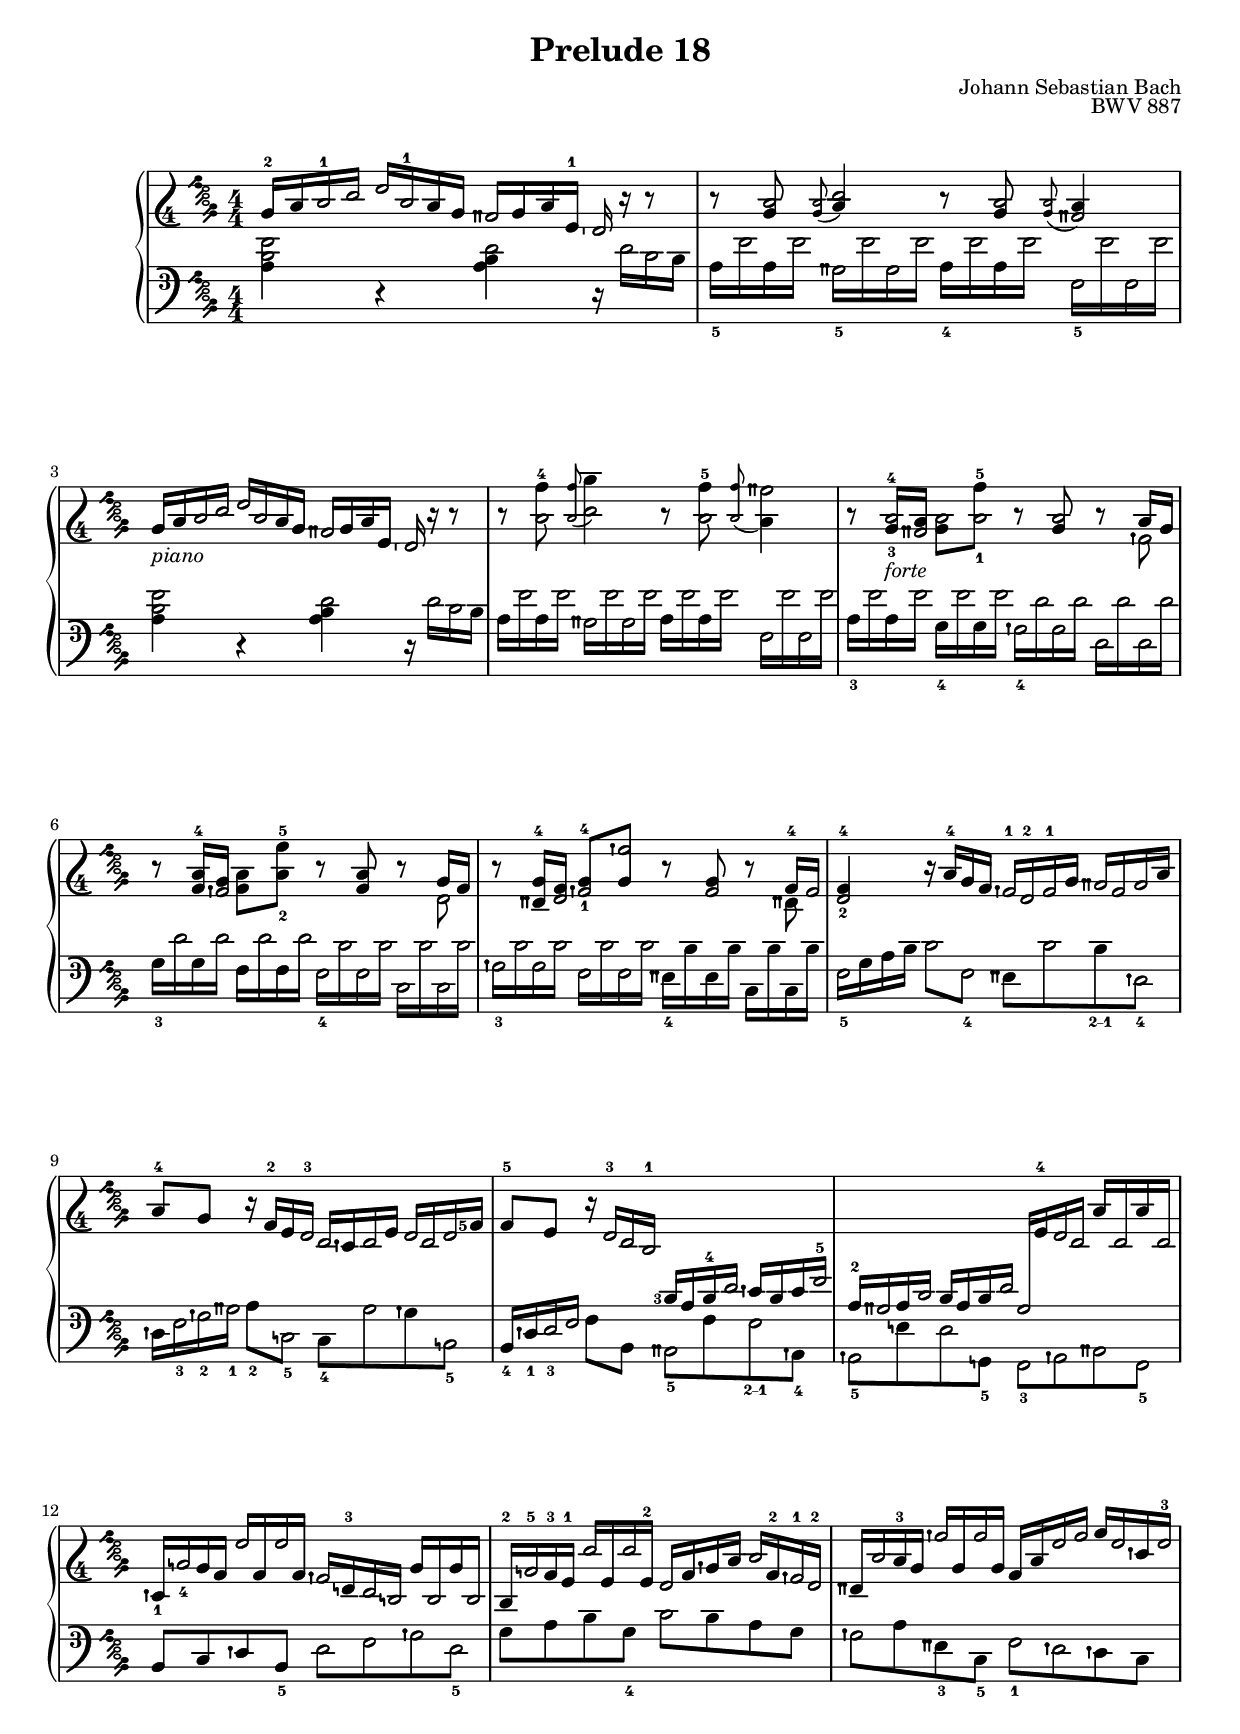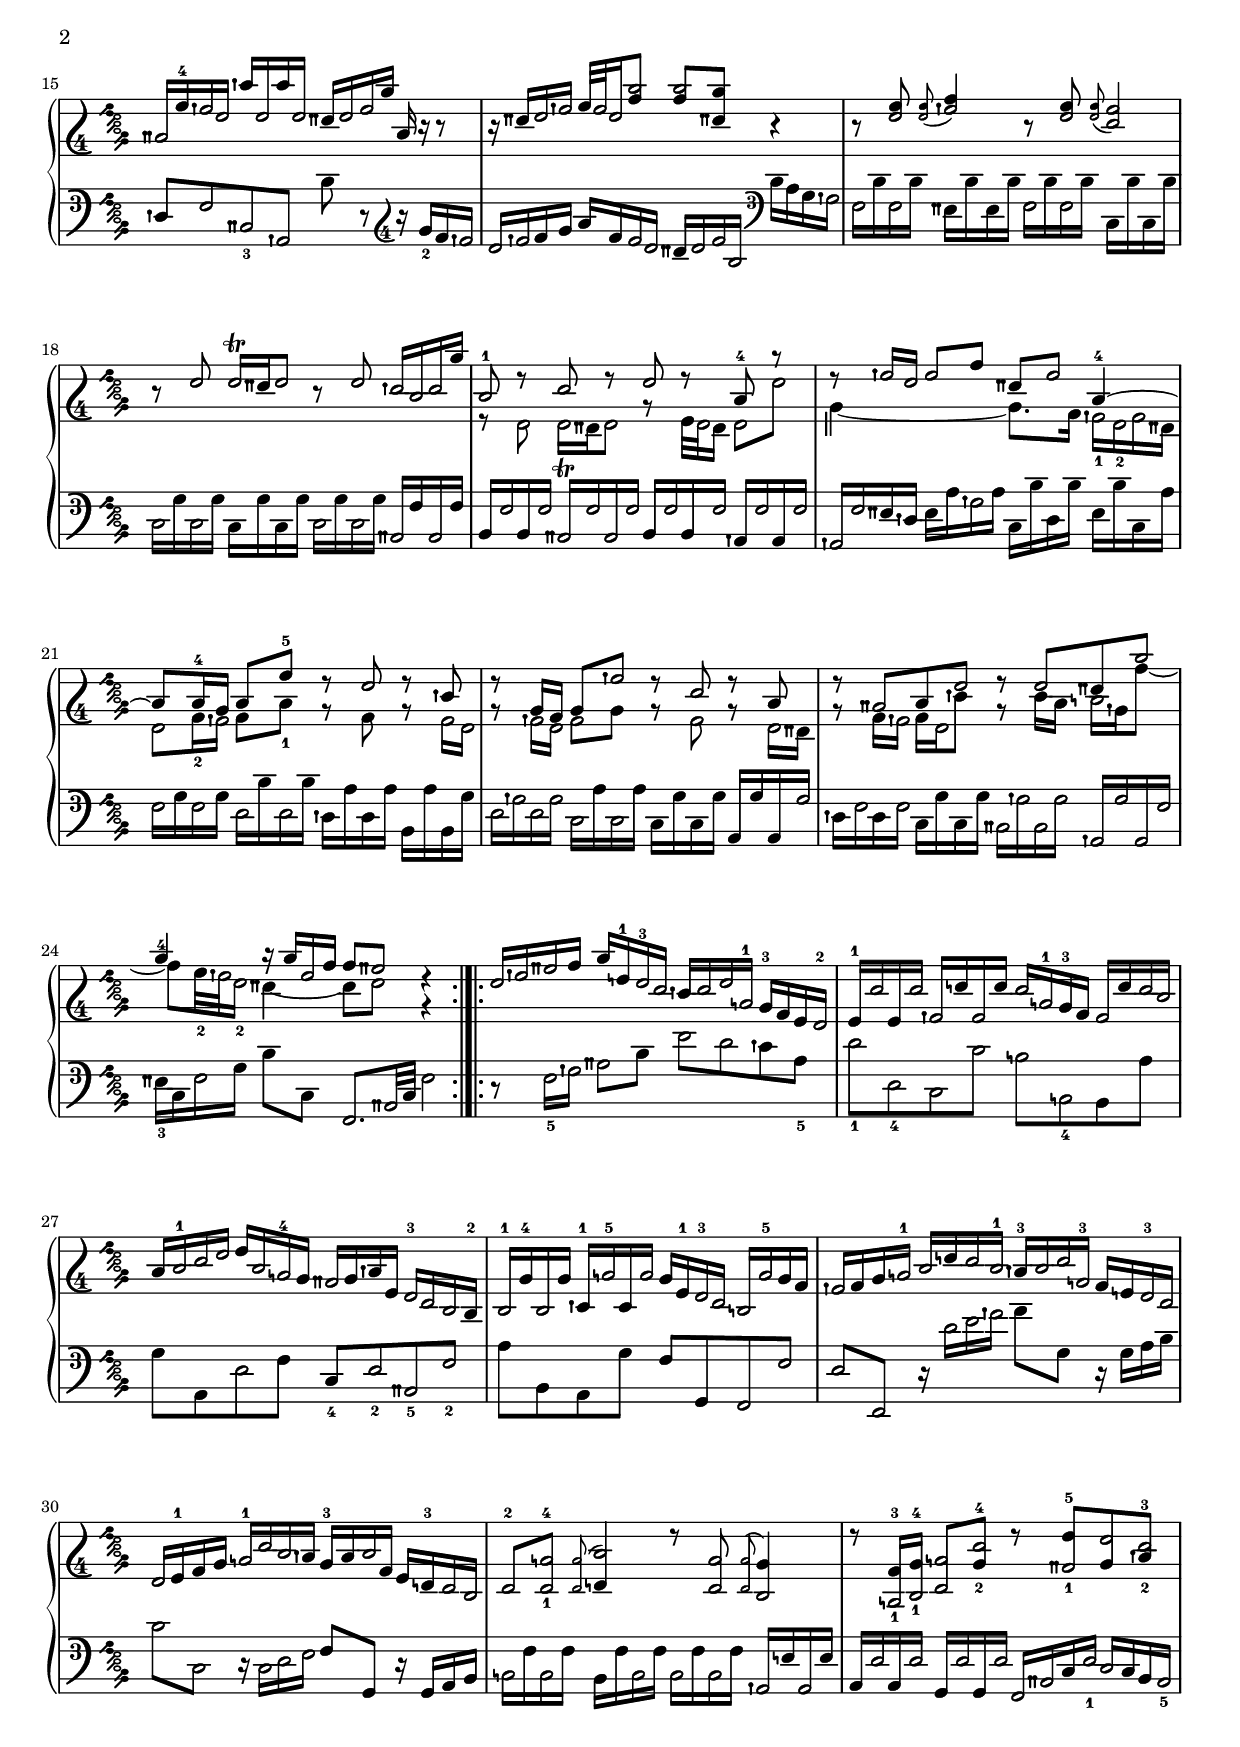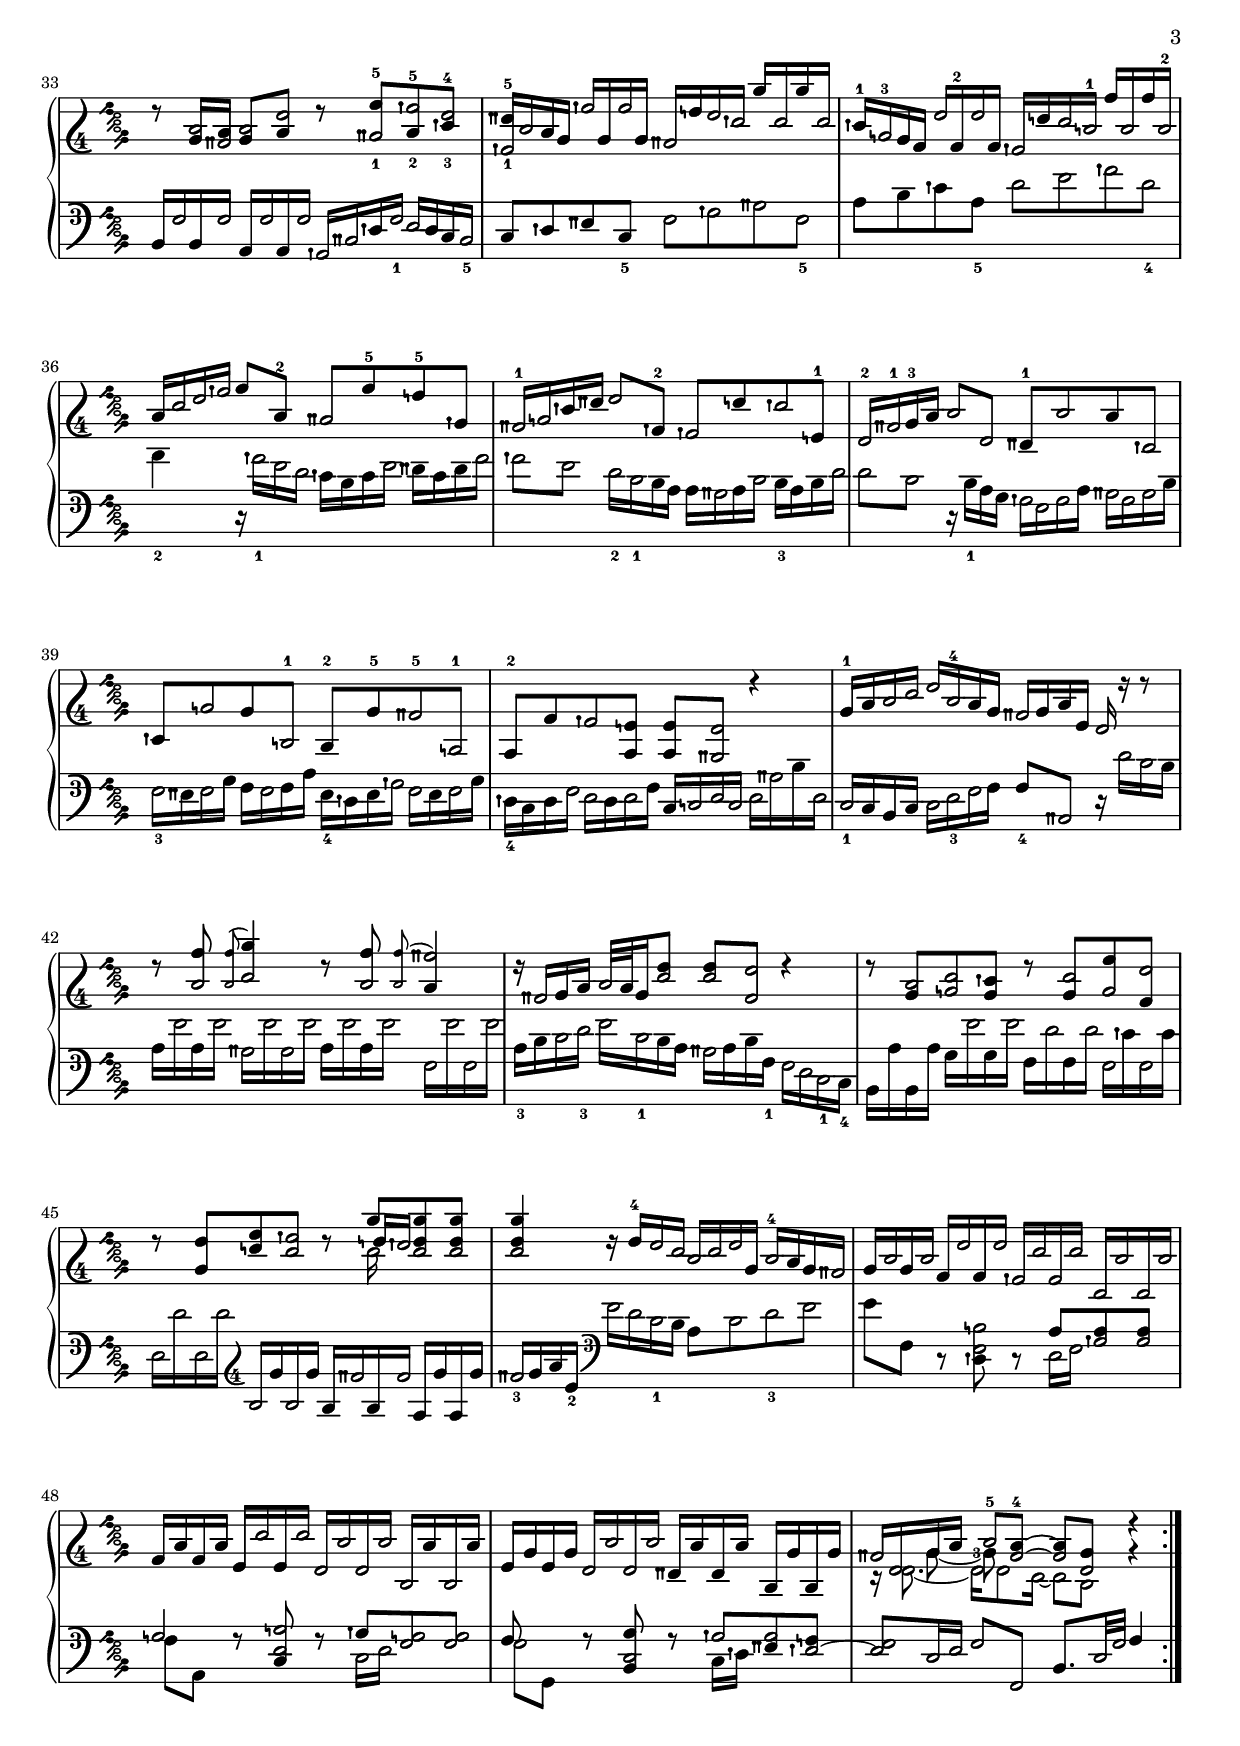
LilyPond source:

\version "2.20.0"

\header {
  title = "Prelude 18"
  composer = "Johann Sebastian Bach"
  opus = "BWV 887"
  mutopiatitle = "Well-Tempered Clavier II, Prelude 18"
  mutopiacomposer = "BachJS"
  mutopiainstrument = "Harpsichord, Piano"
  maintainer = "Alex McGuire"
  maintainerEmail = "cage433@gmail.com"
  version = "2.22.1"
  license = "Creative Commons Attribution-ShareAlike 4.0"
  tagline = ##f
}

global = {
  \key gis \minor
  \time 4/4
  \accidentalStyle default
}
#(set-global-staff-size 18)
\paper {
   ragged-bottom = ##f
   ragged-last-bottom = ##f
   system-system-spacing.padding = 0
}
\include "articulate.ly"


clairnote-type = dn
%    This file "clairnote.ly" is a LilyPond include file for producing
%    sheet music in Clairnote music notation (http://clairnote.org).
%    Version: 20230104
%
%    Copyright © 2013, 2014, 2015, 2016, 2017, 2018, 2019, 2020, 2021,
%    2022, 2023 Paul Morris,
%    except for functions copied and modified from LilyPond source code,
%    the LilyPond Snippet Repository, and openLilyLib, as noted in
%    comments below.
%    Contact information: http://clairnote.org/contact/
%
%    This file is free software: you can redistribute it and/or modify
%    it under the terms of the GNU General Public License as published by
%    the Free Software Foundation, either version 3 of the License, or
%    (at your option) any later version.
%
%    This file is distributed in the hope that it will be useful,
%    but WITHOUT ANY WARRANTY; without even the implied warranty of
%    MERCHANTABILITY or FITNESS FOR A PARTICULAR PURPOSE.  See the
%    GNU General Public License for more details.
%
%    You should have received a copy of the GNU General Public License
%    along with this file.  If not, see <http://www.gnu.org/licenses/>.

\version "2.19.49"

% For docstrings we use ;; instead of the usual "" to allow automated
% minification for LilyBin + Clairnote.

%--- UTILITY FUNCTIONS ----------------

#(define (non-zero? n) (not (zero? n)))

#(define (positive-integer? n) (and (positive? n) (integer? n)))

#(define (map-pair proc pair)
   (cons
    (proc (car pair))
    (proc (cdr pair))))

#(define (cn-notehead-pitch grob)
   ;; Takes a note head grob and returns its pitch.
   (define event (ly:grob-property grob 'cause))
   (if (ly:stream-event? event)
       (ly:event-property event 'pitch)
       (begin
        (ly:warning "clairnote.ly cannot access the pitch of a note head grob.  (Are you trying to use the Ambitus_engraver?  It is incompatible with clairnote.ly.)")
        (ly:make-pitch 0 0 0))))

#(define (cn-notehead-semitone grob)
   ;; Takes a note head grob and returns its semitone.
   (ly:pitch-semitones (cn-notehead-pitch grob)))

#(define (cn-staff-symbol-property grob prop default)
   ;; Takes a grob @var{grob}, a symbol @var{prop}, and
   ;; a @var{default} value. Returns that custom StaffSymbol
   ;; property or silently falls back to the default value.
   (define staff-sym (ly:grob-object grob 'staff-symbol))
   (if (ly:grob? staff-sym)
       (ly:grob-property staff-sym prop)
       default))

#(define (cn-get-base-staff-space grob)
   ;; Takes a grob and returns the custom StaffSymbol property
   ;; cn-base-staff-space.  Silently falls back to the default of 0.75.
   (cn-staff-symbol-property grob 'cn-base-staff-space 0.75))

#(define (cn-magnification grob)
   ;; Return the current magnification (from magnifyStaff, etc.)
   ;; via a grob's font size.
   (magstep (ly:grob-property grob 'font-size 0)))

#(define (cn-get-staff-clef-adjust staff-octaves clef-octave-shift)
   ;; Calculate the amount to vertically adjust the position of the clef,
   ;; key signature, and time signature, in note-spaces / half-staff-spaces.
   (+
    (* 12 clef-octave-shift)
    (if (odd? staff-octaves)
        6
        (if (> staff-octaves 2) 12 0))))

#(define (cn-staff-clef-adjust-from-grob grob)
   (cn-get-staff-clef-adjust
    (cn-staff-symbol-property grob 'cn-staff-octaves 2)
    (cn-staff-symbol-property grob 'cn-clef-shift 0)))

#(define (cn-note-heads-from-grob grob default)
   ;; Takes a grob like a Stem and returns a list of
   ;; NoteHead grobs or default.
   (let* ((heads-array (ly:grob-object grob 'note-heads))
          (heads-list (if (ly:grob-array? heads-array)
                          (ly:grob-array->list heads-array)
                          ;; should never/rarely? happen:
                          default)))
     heads-list))


%--- NOTE HEADS AND STEM ATTACHMENT ----------------

#(define cn-whole-note-black-path
   '(
      moveto 0 0
      curveto 0 0.16054432 0.12694192 0.28001904 0.272552 0.35842432
      curveto 0.47416576 0.4666984 0.70564816 0.50776784 0.93339712 0.50776784
      curveto 1.16114576 0.50776784 1.39636192 0.4666984 1.59797568 0.35842432
      curveto 1.74358576 0.28001904 1.87052768 0.16054432 1.87052768 0
      curveto 1.87052768 -0.16054432 1.74358576 -0.2800192 1.59797568 -0.35842448
      curveto 1.39636192 -0.46669856 1.16114592 -0.507768 0.93339712 -0.507768
      curveto 0.70564816 -0.507768 0.47416576 -0.46669856 0.272552 -0.35842448
      curveto 0.12694192 -0.2800192 0 -0.16054432 0 0
      closepath))

#(define cn-whole-note-white-path
   ;; white-path is the black path with the center hole added
   (append
    cn-whole-note-black-path
    '(
       moveto 1.06033904 -0.36566768
       curveto 1.24701856 -0.36566768 1.32542384 -0.2688184 1.32542384 -0.09707328
       curveto 1.32542384 0.19788 1.10140848 0.36566752 0.80645504 0.36566752
       curveto 0.61977552 0.36566752 0.545104 0.26881824 0.545104 0.09707312
       curveto 0.545104 -0.19788016 0.7653856 -0.36566768 1.06033904 -0.36566768
       closepath)))

#(define (cn-whole-note-stencil grob white-note)
   ;; Returns default Clairnote whole note stencils.
   (let ((mag (cn-magnification grob))
         (wn-path (if white-note
                      cn-whole-note-white-path
                      cn-whole-note-black-path)))
     (ly:stencil-scale
      (make-path-stencil wn-path 0.0001 1 1 #t)
      mag mag)))

#(define cn-note-black-path
   '(
      moveto 1.0161518991984164 0.5004939160736768
      curveto 1.1900858991984165 0.45804726744838686 1.3000056991984164 0.36006297281891986 1.3267185991984165 0.22365338254444356
      curveto 1.3472530991984164 0.11878494731492373 1.3090816991984164 -0.03242382812749062 1.2346937991984164 -0.14100554722801906
      curveto 1.1037044991984164 -0.3321698541497182 0.8786728091984164 -0.46440803197455877 0.6176073691984164 -0.5036333230878486
      curveto 0.5243774691984164 -0.517643902935715 0.36590771919841636 -0.5120649140876494 0.28844503919841635 -0.49205136745873423
      curveto -0.029717590801583628 -0.40984214143367353 -0.09642331080158363 -0.0917693764989545 0.14752670919841637 0.17990713903061328
      curveto 0.2984087391984164 0.347937968940766 0.5439097091984164 0.4755783490866303 0.7757855691984165 0.5065506656056886
      curveto 0.8399878691984165 0.5151219432426919 0.9695811491984164 0.5118635199715458 1.0161502991984164 0.5005020382431211
      closepath))

#(define cn-note-white-path
   '(
      moveto 1.026468864255086 0.4998680875655276
      curveto 1.215249864255086 0.4618436649454002 1.337174464255086 0.35147108531050375 1.354920364255086 0.20252749405141746
      curveto 1.369178964255086 0.08282868839604651 1.312372764255086 -0.07672001395465605 1.209350364255086 -0.20633856802981299
      curveto 1.077365164255086 -0.37239062345611024 0.889153024255086 -0.47211463127579484 0.6458905642550861 -0.5048878796193299
      curveto 0.585101844255086 -0.5130801213612108 0.548868934255086 -0.5134163330622651 0.443309034255086 -0.5067845101638356
      curveto 0.32885581425508603 -0.49958868733223255 0.30882433425508604 -0.4965974421400958 0.260617494255086 -0.47979947287536673
      curveto 0.118058624255086 -0.4300386473948317 0.024819864255086005 -0.335419029253747 0.0042339542550860025 -0.21961971038330325
      curveto -0.015404825744913999 -0.1091556900709823 0.035236334255086 0.05025573233647185 0.132092634255086 0.18283290751856218
      curveto 0.268217284255086 0.3691712451565947 0.47658985425508604 0.48176186299022195 0.730680684255086 0.5062696961187646
      curveto 0.823563584255086 0.5152225290660725 0.965453244255086 0.5121589666760266 1.026469764255086 0.4998666604401908
      closepath
      moveto 0.8920403042550861 0.32723653716982337
      curveto 0.801899114255086 0.305937547790631 0.674353834255086 0.25092305532124815 0.517242874255086 0.16559336664623436
      curveto 0.199745884255086 -0.006853856240945699 0.109727534255086 -0.09774589911519554 0.151265174255086 -0.2039339094078499
      curveto 0.168776074255086 -0.24869436361851288 0.191705974255086 -0.27755407274963595 0.226470474255086 -0.2985602160096806
      curveto 0.309656374255086 -0.34884402584120455 0.42197617425508605 -0.33748020734960626 0.634757234255086 -0.25724484236248213
      curveto 0.9774722042550861 -0.1280260070658748 1.216026564255086 0.03390026706789495 1.2240259642550861 0.14273918170232358
      curveto 1.2287459642550862 0.20700273076812625 1.184881964255086 0.28132959706261473 1.121983764255086 0.3156476039275703
      curveto 1.083730764255086 0.33652340307350437 1.077348764255086 0.3379303583723863 1.015085564255086 0.3392592023444909
      curveto 0.969948864255086 0.34025914149726677 0.9307790642550859 0.33638021483136094 0.892038904255086 0.32724518554936555
      closepath))

#(define (cn-default-note-head-stencil grob white-note)
   ;; Returns default Clairnote note head stencils.
   ;; The hollow half-note and solid quarter-note glyphs are modified versions
   ;; (rotated -4 degrees then scaled vertically by 0.9299)
   ;; of these glyphs from the Bravura font,
   ;; licensed under the SIL Open Font License (OFL), see:
   ;; http://scripts.sil.org/OFL
   ;; http://www.smufl.org/fonts/
   ;; http://blog.steinberg.net/2013/05/introducing-bravura-music-font/
   (let ((mag (cn-magnification grob))
         (nh-path (if white-note
                      cn-note-white-path
                      cn-note-black-path)))
     (ly:stencil-scale
      (make-path-stencil nh-path 0.0001 1 1 #t)
      mag mag)))

#(define (cn-lilypond-note-head-stencil grob white-note)
   ;; Returns 'lilypond' style note head stencils (Emmentaler font).
   (if white-note
       ;; white notes are scaled horizontally to match black ones
       (ly:stencil-scale
        (ly:font-get-glyph (ly:grob-default-font grob) "noteheads.s1")
        0.945 1)
       (ly:font-get-glyph (ly:grob-default-font grob) "noteheads.s2")))

#(define (cn-funksol-note-head-stencil grob white-note)
   ;; Returns 'funksol' style note head stencils.
   (ly:font-get-glyph (ly:grob-default-font grob)
                      (if white-note
                          "noteheads.s1solFunk"
                          "noteheads.s2solFunk")))

#(define (cn-stylish-note? grob)
   ;; Does a note head grob have one of these style properties.
   (define style (ly:grob-property-data grob 'style))
   ;; TODO: better handling of various notehead styles
   ;; http://lilypond.org/doc/v2.18/Documentation/notation/note-head-styles
   ;; output-lib.scm
   (and (not (null? style))
        (memq style '(harmonic
                      harmonic-black
                      harmonic-mixed
                      diamond
                      cross
                      xcircle
                      triangle
                      slash))))

#(define (cn-whole-note? grob)
   ;; Note: longer durations than whole note also return #t.
   ;; duration-log: 0 is whole, 1 is half, 2 is quarter and shorter.
   (< (ly:grob-property grob 'duration-log) 1))

% Set to functions depending on the version of Clairnote.
#(define cn-white-note? '())
#(define cn-default-note-head-stencil-callback '())

#(define (cn-make-note-head-stencil-callback
          style-fn white-note? width-scale height-scale)
   ;; Returns a callback function for the note head stencil.
   ;; style-fn (function) takes a grob and a boolean and
   ;; returns a black or white note head stencil.
   ;; white-note? (function) takes a grob and returns
   ;; whether the note should be white.
   ;; width-scale and height-scale (numbers) for scaling the stencil.
   (lambda (grob)
     (cond
      ((cn-stylish-note? grob) (ly:note-head::print grob))
      ((cn-whole-note? grob) (cn-whole-note-stencil grob (white-note? grob)))
      (else
       (let ((stil (style-fn grob (white-note? grob))))
         (if (and (= 1 width-scale) (= 1 height-scale))
             stil
             (ly:stencil-scale stil width-scale height-scale)))))))

#(define (cn-make-note-head-rotation-callback rotn)
   ;; Returns a callback function for note head rotation,
   ;; that excludes whole notes and stylish notes.
   ;; Takes a list of three numbers like '(-9 0 0)
   (lambda (grob)
     (if (or (cn-whole-note? grob)
             (cn-stylish-note? grob))
         #f
         rotn)))

#(define (cn-make-stem-attachment-callback black-attach white-attach)
   ;; Returns a callback function for stem attachment,
   ;; that excludes whole notes and stylish notes.
   ;; The arguments are pairs of numbers for black and white notes.
   (lambda (grob)
     (if (or (cn-whole-note? grob)
             (cn-stylish-note? grob))
         (ly:note-head::calc-stem-attachment grob)
         (if (cn-white-note? grob)
             white-attach
             black-attach))))


%--- ACCIDENTAL STYLE ----------------

%% A custom accidental style that determines when and where
%% accidental signs are rendered or not (i.e. grobs created).

#(define (cn-recent-enough? bar-number alteration-def laziness)
   ;; Procedure copied from scm/music-functions.scm, renamed with cn- prefix.
   (or (number? alteration-def)
       (equal? laziness #t)
       (<= bar-number (+ (cadr alteration-def) laziness))))

#(define (cn-accidental-invalid? alteration-def)
   ;; Procedure copied from scm/music-functions.scm, renamed with cn- prefix.
   ;; Checks an alteration entry for being invalid.

   ;; Non-key alterations are invalidated when tying into the next bar or
   ;; when there is a clef change, since neither repetition nor cancellation
   ;; can be omitted when the same note occurs again.

   ;; Returns @code{#f} or the reason for the invalidation, a symbol.
   (let* ((def (if (pair? alteration-def)
                   (car alteration-def)
                   alteration-def)))
     (and (symbol? def) def)))

#(define (cn-extract-alteration alteration-def)
   ;; Procedure copied from scm/music-functions.scm, renamed with cn- prefix.
   (cond ((number? alteration-def)
          alteration-def)
         ((pair? alteration-def)
          (car alteration-def))
         (else 0)))

#(define (cn-to-semitone-alterations cn-alterations accidental-alterations)
   ;; Converts accidental alteration data to allow lookup by semitone.
   ;; From: ((octave . notename) . (alter barnum . end-moment))
   ;; To: (semitone alter barnum . end-moment)

   ;; notename is 0-6 diatonic note number.

   ;; With clef changes or notes tied across a bar line we get
   ;; e.g. ((0 . 6) clef 1 . #<Mom 7/8>) with 'clef or 'tied as the
   ;; alter value to invalidate the entry. Then we have to look up
   ;; the alter value in cn-alterations, the cnAlterations context property.
   ;; This is the sole purpose of cnAlterations. It would be much
   ;; simpler if LilyPond did not destructively overload the alter
   ;; value like this.
   ;; (format #t "cn-alterations: ~a \n" cn-alterations)
   (map (lambda (entry)
          (let*
           ((octave (caar entry))
            (notename (cdar entry))
            (alteration-def (cdr entry))
            (alter (if (cn-accidental-invalid? alteration-def)
                       ;; The following works because cn-extract-alteration
                       ;; handles entries like: ((octave . notename) . alter)
                       ;; and handles failed lookups (#f) by defaulting to 0.
                       (cn-extract-alteration
                        (assoc-ref cn-alterations (cons octave notename)))
                       (cn-extract-alteration alteration-def)))
            (pitch (ly:make-pitch octave notename alter))
            (semitone (ly:pitch-semitones pitch)))
           (cons semitone alteration-def)))
        accidental-alterations))

#(define (cn-merge-semi-alts cn-semi-alterations semitone-accidental-alterations)
   ;; Update cn-semi-alterations by merging semitone-accidental-alterations into it.
   ;; Their entries are: (semitone alter barnum . end-moment)
   (define (get-barnum entry) (caddr entry))
   (define (get-end-moment entry) (cdddr entry))

   (define (merge-entry! local-entry)
     (let* ((semi (car local-entry))
            (cn-entry (assv semi cn-semi-alterations)))

       ;; (format #t "local-entry: ~a \n" local-entry)
       ;; (format #t "cn-entry: ~a \n\n" cn-entry)

       ;; We merge when there is no entry for a given semitone,
       ;; or when there is one with a previous barnum,
       ;; or when there is one with the same barnum
       ;;    and a previous end-moment.
       (if (or (not cn-entry)
               (< (get-barnum cn-entry)
                  (get-barnum local-entry))
               (and (= (get-barnum cn-entry)
                       (get-barnum local-entry))
                    (ly:moment<? (get-end-moment cn-entry)
                                 (get-end-moment local-entry))))
           (set! cn-semi-alterations
                 (assv-set! cn-semi-alterations semi (cdr local-entry))))))

   ;; (format #t "cn-semi-alterations: ~a \n" cn-semi-alterations)
   ;; (format #t "semitone-accidental-alterations: ~a \n\n" semitone-accidental-alterations)

   (for-each merge-entry! semitone-accidental-alterations)
   cn-semi-alterations)

#(define (cn-check-pitch-against-signature context pitch barnum laziness)
   ;; A modified version of this function from scm/music-functions.scm.
   ;; Arguments octaveness and all-naturals have been removed. Currently
   ;; laziness is always 0. We check active accidentals by semitone,
   ;; which requires conversion to semitones first, but we check
   ;; key signature by diatonic notename/number (0-6).

   ;; Checks the need for an accidental and a @q{restore} accidental
   ;; against @code{localAlterations} and @code{keyAlterations}.
   ;; The @var{laziness} is the number of measures for which reminder
   ;; accidentals are used (i.e., if @var{laziness} is zero, only cancel
   ;; accidentals in the same measure; if @var{laziness} is three, we
   ;; cancel accidentals up to three measures after they first appear.
   (let*
    ;; localAlterations includes key signature entries and accidental entries.
    ;; Filter out the key signature entries to leave just accidental entries.
    ;; Key signature entries come in two forms:
    ;;     (notename . alter)
    ;;     ((octave . notename) . alter)
    ;; Accidental entries have the form:
    ;;     ((octave . notename) . (alter barnum . end-moment))
    ((local-alterations (ly:context-property context 'localAlterations '()))
     (accidental? (lambda (entry) (pair? (cdr entry))))
     (accidental-alterations (filter accidental? local-alterations))

     ;; Convert the accidental alterations to a semitone-based version and
     ;; store it in the cnSemiAlterations context property.
     (cn-semi-alterations
      (if (null? accidental-alterations)
          (begin
           (ly:context-set-property! context 'cnSemiAlterations '())
           (ly:context-set-property! context 'cnAlterations '())
           '())
          (let*
           ((semitone-accidental-alterations
             (cn-to-semitone-alterations
              (ly:context-property context 'cnAlterations '())
              accidental-alterations))

            (new-semi-alterations
             (cn-merge-semi-alts
              (ly:context-property context 'cnSemiAlterations '())
              semitone-accidental-alterations)))

           ;; (format #t "accidental-alterations: ~a \n" accidental-alterations)
           ;; (format #t "new-semi-alterations: ~a \n" new-semi-alterations)

           (ly:context-set-property! context 'cnSemiAlterations new-semi-alterations)

           new-semi-alterations)))

     (notename (ly:pitch-notename pitch))
     (octave (ly:pitch-octave pitch))
     (alter (ly:pitch-alteration pitch))
     (semi (ly:pitch-semitones pitch))

     ;; will be #f or (alter barnum . end-moment)
     (from-cn-semi-alterations (assoc-get semi cn-semi-alterations))

     ;; Get previous alteration for comparison with pitch.
     (previous-alteration
      (if (and from-cn-semi-alterations
               (cn-recent-enough? barnum from-cn-semi-alterations laziness))
          from-cn-semi-alterations
          (let*
           ((key-alterations (ly:context-property context 'keyAlterations '())))
           ;; keyAlterations can contain regular and octave-specific entries.
           ;;   (notename . alter)
           ;;   ((octave . notename) . alter)
           ;; The value will be #f or an alter number (e.g. 1/2, -1/2, 0).
           (or (assoc-get notename key-alterations)
               (assoc-get (cons octave notename) key-alterations))))))

    ;; (format #t "semi: ~a alter: ~a barnum: ~a \n\n" semi alter barnum)

    ;; Write the current note's alter value into cnAlterations, overwriting any
    ;; existing entries for that (octave . notename) key.
    (ly:context-set-property! context 'cnAlterations
                              (assoc-set! (ly:context-property context 'cnAlterations)
                                          (cons octave notename)
                                          alter))

    ;; Return a pair of booleans.
    ;; The first is always false since we never print an extra natural sign.
    ;; The second is whether an accidental sign should be printed.
    ;; We print it if the previous alter is either invalidated or
    ;; doesn't match the current one.
    (if (cn-accidental-invalid? previous-alteration)
        '(#f . #t)
        (let ((prev-alt (cn-extract-alteration previous-alteration)))
          (if (= alter prev-alt)
              '(#f . #f)
              '(#f . #t))))))

#(define (cn-make-accidental-rule laziness)
   ;; Slightly modified, octaveness argument has been removed.
   ;; Starting with Lilypond 2.23.4 the returned function took 3 arguments
   ;; (context, pitch, and barnum), but in earlier versions it took 4
   ;; arguments. The 4th argument was measure position, which is not actually
   ;; necessary for the Clairnote accidental style code. So return a
   ;; function that takes an optional 4th argument and ignores it, for
   ;; backwards compatibility. See commit 2151499a:
   ;; https://gitlab.com/lilypond/lilypond/-/commit/2151499a7ca37a8138cea630be96da5daea88159

   ;; Create an accidental rule that makes its decision based on a laziness value.
   ;; @var{laziness} states over how many bars an accidental should be remembered.
   ;; @code{0}@tie{}is the default -- accidental lasts over 0@tie{}bar lines, that
   ;; is, to the end of current measure.  A positive integer means that the
   ;; accidental lasts over that many bar lines.  @w{@code{-1}} is `forget
   ;; immediately', that is, only look at key signature.  @code{#t} is `forever'.

   (lambda (context pitch barnum . rest)
     (cn-check-pitch-against-signature context pitch barnum laziness)))

accidental-styles.clairnote-default =
#`(#t (Staff ,(cn-make-accidental-rule 0)) ())

accidental-styles.none = #'(#t () ())


%--- ACCIDENTAL ENGRAVER ----------------

#(define (Cn_accidental_engraver context)
   ;; This accidental engraver is needed for directional natural signs.
   ;; For natural accidental signs, if they are "cancelling" a sharp
   ;; or flat from the current key signature, set a custom grob property
   ;; on the accidental sign grob that indicates the direction of the
   ;; natural sign, i.e. whether it is "cancelling" a sharp or a flat
   ;; from the key signature. Then the grob stencil function takes it
   ;; from there.

   ;; The context has to be accessed like this (and not with
   ;; ly:translator-context) for accidentals to be tracked per staff,
   ;; (e.g. when we were tracking accidentals per staff).
   (make-engraver
    (acknowledgers
     ((accidental-interface engraver grob source-engraver)
      (let* ((pitch (cn-notehead-pitch (ly:grob-parent grob Y)))
             (note (ly:pitch-notename pitch))
             (key-alterations (ly:context-property context 'keyAlterations '()))
             (key-sig-alt (assoc-ref key-alterations note))
             (accidental-alt (accidental-interface::calc-alteration grob))
             (is-natural (= accidental-alt 0)))
        (if (and is-natural key-sig-alt)
            (ly:grob-set-property! grob 'cn-natural-sign-direction
                                   (cond
                                    ((> key-sig-alt 0) "natural-down")
                                    ((< key-sig-alt 0) "natural-up")
                                    (else null)))))))))


%--- ACCIDENTAL SIGNS ----------------

#(define cn-acc-sign-stils
   ;; associative list of accidental sign stencils
   (let*
    ((vertical-line
      (make-path-stencil '(moveto 0 -0.5 lineto 0 0.5) 0.2 1 1 #f))

     (circle (make-circle-stencil 0.24 0.01 #t))

     (diagonal-line
      (make-path-stencil '(moveto -0.13 -0.07 lineto 0.13 0.07) 0.33 1 1 #f))

     (short-vertical-line
      (make-path-stencil '(moveto 0 -0.3 lineto 0 0.3) 0.2 1 1 #f))

     (acc-sign (lambda (dot-position)
                 ;; Return a sharp or flat sign stencil.
                 (ly:stencil-add vertical-line
                                 (ly:stencil-translate circle `(0 . ,dot-position)))))

     (double-acc-sign (lambda (stil)
                        ;; Return a double sharp or double flat sign stencil.
                        (ly:stencil-add
                         (ly:stencil-translate stil '(-0.25 . 0))
                         (ly:stencil-translate stil '(0.25 . 0)))))

     (sharp (acc-sign 0.5))
     (flat (acc-sign -0.5))
     (natural (ly:stencil-add diagonal-line
                              (ly:stencil-translate short-vertical-line '(0.2 . -0.3))
                              (ly:stencil-translate short-vertical-line '(-0.2 . 0.3))))

     (natural-down (ly:stencil-add natural
                                   (ly:stencil-translate circle '(0.2 . -0.6))))

     (natural-up (ly:stencil-add natural
                                 (ly:stencil-translate circle '(-0.2 . 0.6)))))

    `((1/2 . ,sharp)
      (-1/2 . ,flat)
      (0 . ,natural)
      ;; Use natural-down and natural-up for experimental directional natural signs.
      ("natural-down" . ,natural)
      ("natural-up" . ,natural)
      (1 . ,(double-acc-sign sharp))
      (-1 . ,(double-acc-sign flat)))))

#(define (cn-accidental-grob-callback grob)
   ;; Returns an accidental sign stencil.
   (let* ((mag (cn-magnification grob))
          (alt (accidental-interface::calc-alteration grob))
          (direction (and (= 0 alt)
                          (ly:grob-property grob 'cn-natural-sign-direction)))
          (stencil-key (if (string? direction) direction alt))
          (stencil (assoc-ref cn-acc-sign-stils stencil-key)))
     (if stencil
         (ly:stencil-scale stencil mag mag)
         ;; else fall back to traditional accidental sign
         (ly:stencil-scale (ly:accidental-interface::print grob) 0.63 0.63))))


%--- KEY SIGNATURES ----------------

#(define (cn-get-keysig-alt-count alt-alist)
   ;; Return number of sharps/flats in key sig, (+) for sharps, (-) for flats.
   (if (null? alt-alist)
       0
       (* (length alt-alist) 2 (cdr (car alt-alist)))))

#(define (cn-get-major-tonic alt-count)
   ;; Return number of the tonic note 0-6, as if the key sig were major.
   ;; (alt-count maj-num)
   ;; (-7 0) (-5 1) (-3 2) (-1 3) (1 4) (3 5) (5 6) (7 0)
   ;; (-6 4) (-4 5) (-2 6) (0 0) (2 1) (4 2) (6 3)
   (if (odd? alt-count)
       (modulo (- (/ (+ alt-count 1) 2) 4) 7)
       (modulo (/ alt-count 2) 7)))

#(define (cn-make-keysig-posns prev pattern result x-inc)
   ;; Calculate x and y positions for keysig dots.
   (if (null? pattern)
       result
       (let*
        ((whole-step (eqv? (car pattern) prev))
         (y-step (if whole-step 2 1))
         (x-step (if whole-step 0 x-inc))
         (last-xy (last result))
         (new-xy (cons (+ x-step (car last-xy)) (+ y-step (cdr last-xy)))))

        (cn-make-keysig-posns
         (car pattern)
         (cdr pattern)
         (append result (list new-xy))
         x-inc))))

#(define (cn-make-keysig-stack mode alt-list note-space black-tonic tonic-num)
   ;; Create the stack of circles (and tonic oval) for the key sig.
   (let*
    ((raw-pattern (take (drop '(#t #t #t #f #f #f #f #t #t #t #f #f #f #f) mode) 7))
     (raw-first-item (list-ref raw-pattern 0))
     ;; invert raw-pattern if needed, so that the first item is
     ;; #t for black tonic and #f for white tonic
     (pattern (if (or
                   (and black-tonic (not raw-first-item))
                   (and (not black-tonic) raw-first-item))
                  (map not raw-pattern)
                  raw-pattern))
     (first-item (list-ref pattern 0))
     (x-inc (if (and (pair? alt-list) (positive? (cdr (car alt-list)))) -0.8 0.8))

     (raw-posns (cn-make-keysig-posns (car pattern) (cdr pattern) '((0 . 0)) x-inc))
     (posns-b (map (lambda (p) (cons (car p) (* (cdr p) note-space))) raw-posns))

     (posns (if (negative? x-inc)
                (map (lambda (p) (cons (+ 1.2 (car p)) (cdr p))) posns-b)
                posns-b))

     (black-dot (make-oval-stencil 0.34 0.34 0.14 #t))
     (white-dot (make-oval-stencil 0.34 0.34 0.15 #f))

     (stack-list (map (lambda (xy bw)
                        (ly:stencil-translate (if bw black-dot white-dot) xy))
                      posns pattern))

     ;; add alterations - convert alt-list to a relative basis, tonic = 0, etc.
     (relative-alt-list (map (lambda (n)
                               (cons (modulo (- (car n) tonic-num) 7)
                                     (cdr n)))
                             alt-list))
     (full-alt-list (map (lambda (n)
                           (assoc-ref relative-alt-list n)) '(0 1 2 3 4 5 6)))

     (sharp-line (make-path-stencil '(moveto 0 -0.2 lineto -0.7 -0.9) 0.22 1 1 #f))
     (flat-line (make-path-stencil '(moveto 0 0.2 lineto -0.7 0.9) 0.22 1 1 #f))

     (alt-stack-list
      (map (lambda (stil alt xy)
             (cond
              ((eqv? -1/2 alt)
               (ly:stencil-combine-at-edge
                stil X -1 (ly:stencil-translate flat-line xy) -0.2))
              ((eqv? 1/2 alt)
               (ly:stencil-combine-at-edge
                stil X -1 (ly:stencil-translate sharp-line xy) -0.2))
              (else stil)))
           stack-list full-alt-list posns))

     (combined-stack (fold ly:stencil-add empty-stencil alt-stack-list))
     ;; horizontal position adjustment
     (extent (ly:stencil-extent combined-stack 0))
     (positioned-stack
      (ly:stencil-translate-axis combined-stack (- (car extent)) X)))
    positioned-stack))

#(define (cn-draw-keysig grob)
   ;; Draws Clairnote key signature stencils.
   (let*
    ((base-staff-space (cn-get-base-staff-space grob))
     (tonic-pitch (ly:grob-property grob 'cn-tonic))
     ;; number of the tonic (0-6) (C-B)
     (tonic-num (ly:pitch-notename tonic-pitch))
     ;; semitone of tonic (0-11) (C-B)
     (tonic-semi (modulo (ly:pitch-semitones tonic-pitch) 12))

     (alt-list (ly:grob-property grob 'alteration-alist))
     (alt-count (cn-get-keysig-alt-count alt-list))
     (major-tonic-num (cn-get-major-tonic alt-count))
     ;; number of the mode (0-6)
     (mode (modulo (- tonic-num major-tonic-num) 7))
     ;; the distance between two adjacent notes given vertical staff compression
     (note-space (* 0.5 base-staff-space))
     (black-tonic (eqv? 0 (modulo tonic-semi 2)))
     (raw-stack (cn-make-keysig-stack mode alt-list note-space black-tonic tonic-num))

     ;; position the sig vertically, C-tonic keys stay in place, the rest are moved down.
     (base-vert-adj (if (= 0 tonic-semi) tonic-semi (- tonic-semi 12)))

     ;; adjust position for odd octave staves and clefs shifted up/down an octave, etc.
     (staff-clef-adjust (cn-staff-clef-adjust-from-grob grob))
     (vert-adj (* note-space (+ base-vert-adj staff-clef-adjust)))
     (stack (ly:stencil-translate-axis raw-stack vert-adj Y)))

    ;; TODO: is this horizontal adjustment needed?
    ;; shift the sig to the right for better spacing
    ;; (ly:stencil-translate-axis stack 0 X)
    ;; (if (> mode 2)
    ;;    (ly:stencil-translate-axis stack 0.35 X)
    ;;    (ly:stencil-translate-axis stack 0.9 X))

    stack))

#(define (cn-key-signature-grob-callback grob)
   ;; Returns a key signature stencil or #f. Clairnote's staff
   ;; definition has printKeyCancellation = ##f, which prevents
   ;; key cancellations, except when changing to C major or
   ;; A minor. So here we return #f for those key cancellations.
   (if (grob::has-interface grob 'key-cancellation-interface)
       #f
       (let ((stil (cn-draw-keysig grob))
             (mag (cn-magnification grob)))
         (ly:stencil-scale stil mag mag))))

#(define (Cn_key_signature_engraver context)
   ;; Sets the tonic for the key on key signature grobs.
   ;; Spare parts: (ly:context-property context 'printKeyCancellation)
   (make-engraver
    (acknowledgers
     ((key-signature-interface engraver grob source-engraver)
      (ly:grob-set-property! grob 'cn-tonic
                             (ly:context-property context 'tonic))))))


%--- CLEFS AND OTTAVA (8VA 8VB 15MA 15MB) ----------------

%% see /scm/parser-clef.scm and /ly/music-functions-init.ly

%% We use an engraver to convert to Clairnote clef properties
%% on the fly, rather than changing the traditional properties
%% themselves at the source.  This allows TradStaff to work
%% fully for any clef.

#(define (cn-convert-clef-glyph glyph pos)
   ;; Takes a standard clefGlyph or cueClefGlyph string and
   ;; a clefPosition or cueClefPosition integer.
   ;; Returns the corresponding Clairnote clef glyph string.
   ;; Return '() when \cueClefUnset.
   (if (null? glyph)
       '()
       (or
        (cond
         ;; G clef glyph
         ;; -4 french => treble
         ;; -2 treble => treble
         ((string=? "clefs.G" glyph)
          (if (member pos '(-2 -4)) "clefs.G" #f))

         ;; F clef glyph
         ;; 0 varbaritone => bass
         ;; 2 bass => bass
         ;; 4 subbass => bass
         ((string=? "clefs.F" glyph)
          (if (member pos '(2 0 4)) "clefs.F" #f))

         ;; C clef glyph
         ;; -4 soprano => treble
         ;; -2 mezzosoprano => alto
         ;; 0 alto => alto (settings unchanged, but needed)
         ;; 2 tenor => alto
         ;; 4 baritone => bass
         ((string=? "clefs.C" glyph)
          (cond
           ((member pos '(0 2 -2)) "clefs.C")
           ((= -4 pos) "clefs.G")
           ((= 4 pos) "clefs.F")
           (else #f)))

         ((string=? "clefs.percussion" glyph) "clefs.percussion")
         (else #f))

        (begin
         (ly:warning "clef unsupported by clairnote.ly, using another clef instead.")
         (cond
          ((string=? "clefs.F" glyph) "clefs.F")
          ((string=? "clefs.C" glyph) "clefs.C")
          (else "clefs.G"))))))

#(define (cn-convert-clef-transposition trans)
   ;; Takes standard clefTransposition or cueClefTransposition values and
   ;; converts them.
   ;; If trans is already a Clairnote value (...-12, 12, 24...) just return trans,
   ;; else convert from 7 notes per octave to 12.  7-->12, 14-->24. Rounding
   ;; means only multiples of 12 are ever returned (... -24, -12, 0, 12, 24 ...).
   ;; Return '() when \cueClefUnset.
   (cond
    ((null? trans) '())
    ((= 0 (modulo trans 12)) trans)
    (else (* 12 (round (/ trans 7))))))

#(define (cn-convert-clef-position glyph clef-adjust)
   ;; Takes standard clefPosition or cueClefPosition values and converts
   ;; them. Returns defaults for two-octave staves.
   ;; Return '() when \cueClefUnset.
   (if (null? glyph)
       '()
       (+ clef-adjust
          (cond
           ((string=? "clefs.G" glyph) -5)
           ((string=? "clefs.F" glyph) 5)
           ;; clefs.C and clefs.percussion
           (else 0)))))

#(define (cn-convert-middle-c-clef-position glyph clef-adjust trans)
   ;; Takes standard middleCClefPosition or middleCCuePosition values
   ;; and converts them. trans is clefTransposition or cueClefTransposition.
   ;; Returns defaults for two-octave staves.

   ;; To calculate the clairnote middle c position subtract the clef position
   ;; from 12 for bass clef or from -12 for treble clef (to adjust the clef
   ;; position without affecting the position of middle c or other notes).
   ;; Return '() when \cueClefUnset.
   (if (null? glyph)
       '()
       (+ clef-adjust
          (- trans)
          (cond
           ((string=? "clefs.G" glyph) -12)
           ((string=? "clefs.F" glyph) 12)
           ;; clefs.C and clefs.percussion
           (else 0)))))

#(define (cn-convert-middle-c-offset offset)
   ;; Takes standard middleCOffset values for Ottava/8va and converts them.
   (if (null? offset)
       '()
       (* offset 12/7)))

#(define (Cn_clef_ottava_engraver context)
   ;; Overrides clef and ottava settings. A closure stores the previous
   ;; properties in order to detect changed settings. Uses listeners
   ;; to modify context properties before grobs are created.

   ;; In order to have stems change direction at the vertical center
   ;; of the staff we use different clef settings for staves with odd
   ;; or even numbers of octaves (with clef-adjust).
   (let*
    ((props (alist->hash-table '((clefGlyph . ())
                                 (clefPosition . ())
                                 (middleCClefPosition . ())
                                 (clefTransposition . ())

                                 (cueClefGlyph . ())
                                 (cueClefPosition . ())
                                 (middleCCuePosition . ())
                                 (cueClefTransposition . ())

                                 ;; for ottava, 8va
                                 (middleCOffset . ())

                                 (cnStaffOctaves . ())
                                 (cnClefShift . ()))))
     (set-prop! (lambda (kee val)
                  (hash-set! props kee val)
                  (ly:context-set-property! context kee val)))

     ;; Most arguments to the following functions are property name
     ;; symbols, e.g. glyph will be 'clefGlyph or 'cueClefGlyph.
     ;; But clef-adjust is a number.
     (set-glyph! (lambda (glyph pos)
                   (set-prop! glyph
                              (cn-convert-clef-glyph
                               (ly:context-property context glyph)
                               (ly:context-property context pos)))))

     (set-transposition! (lambda (trans)
                           (set-prop! trans
                                      (cn-convert-clef-transposition
                                       (ly:context-property context trans)))))

     (set-position! (lambda (pos glyph clef-adjust)
                      (set-prop! pos
                                 (cn-convert-clef-position
                                  (hash-ref props glyph '()) clef-adjust))))

     (set-middle-c! (lambda (midc glyph clef-adjust trans)
                      (set-prop! midc
                                 (cn-convert-middle-c-clef-position
                                  (hash-ref props glyph '())
                                  clef-adjust
                                  (hash-ref props trans '())))))
     (changed? (lambda (prop equality-predicate)
                 (not (equality-predicate
                       (hash-ref props prop)
                       (ly:context-property context prop))))))
    (make-engraver
     (listeners
      ;; TODO: confirm that rhythmic-event is best event to listen to.
      ((rhythmic-event engraver event)
       (let*
        ((new-staff-octaves (changed? 'cnStaffOctaves eqv?))
         (new-clef-shift (changed? 'cnClefShift eqv?))
         (new-mid-c-offset (changed? 'middleCOffset eqv?))

         (new-clef (or (changed? 'clefPosition eqv?)
                       (changed? 'middleCClefPosition eqv?)
                       (changed? 'clefTransposition eqv?)
                       (changed? 'clefGlyph equal?)))

         (new-cue (or (changed? 'cueClefPosition eqv?)
                      (changed? 'middleCCuePosition eqv?)
                      (changed? 'cueClefTransposition eqv?)
                      (changed? 'cueClefGlyph equal?))))

        ;; The Clef engraver is called every measure (!),
        ;; so exit early if nothing changed.
        (if (or new-clef new-cue
                new-staff-octaves new-clef-shift new-mid-c-offset)
            (let
             ;; clef-adjust shifts clefPosition and middleCClefPosition:
             ;; up 6 note-positions for odd octave staves
             ;; up 12 for even octave staves with 4 or more octaves
             ;; up or down 12 * Staff.cnClefShift
             ((clef-adjust (cn-get-staff-clef-adjust
                            (ly:context-property context 'cnStaffOctaves)
                            (ly:context-property context 'cnClefShift))))

             ;; Custom Clairnote props don't need conversion, just store them.
             (if new-staff-octaves
                 (hash-set! props 'cnStaffOctaves
                            (ly:context-property context 'cnStaffOctaves)))
             (if new-clef-shift
                 (hash-set! props 'cnClefShift
                            (ly:context-property context 'cnClefShift)))

             ;; The order in which clef properties are set is important!
             (if new-clef (set-glyph! 'clefGlyph 'clefPosition))
             (if new-cue (set-glyph! 'cueClefGlyph 'cueClefPosition))

             (if (or new-clef new-staff-octaves new-clef-shift)
                 (begin
                  (set-transposition! 'clefTransposition)
                  (set-position! 'clefPosition 'clefGlyph clef-adjust)
                  (set-middle-c! 'middleCClefPosition
                                 'clefGlyph clef-adjust 'clefTransposition)))

             (if (or new-cue new-staff-octaves new-clef-shift)
                 (begin
                  (set-transposition! 'cueClefTransposition)
                  (set-position! 'cueClefPosition 'cueClefGlyph clef-adjust)
                  (set-middle-c! 'middleCCuePosition
                                 'cueClefGlyph clef-adjust 'cueClefTransposition)))

             ;; Ottava, 8va, 8vb, etc.
             (if new-mid-c-offset
                 (set-prop! 'middleCOffset
                            (cn-convert-middle-c-offset
                             (ly:context-property context 'middleCOffset))))

             (ly:set-middle-C! context)
             )))))

     ;; Copy clefTransposition context property to a custom Clef grob property.
     (acknowledgers
      ((clef-interface engraver grob source-engraver)
       (ly:grob-set-property! grob 'cn-clef-transposition
                              (ly:context-property context 'clefTransposition))))
     )))


%--- CLEF GLYPHS

#(define cn-clef-curves
   ;; treble
   '(("clefs.G" .
       (
         moveto 1.5506 4.76844
         curveto 1.5376 4.76844 1.5066 4.75114 1.5136 4.73384
         lineto 1.7544 4.17292
         curveto 1.8234 3.97367 1.8444 3.88334 1.8444 3.66416
         curveto 1.8444 3.16204 1.5635 2.76967 1.2174 2.38312
         lineto 1.0789 2.2278
         curveto 0.5727 1.68982 0 1.16441 0 0.45906
         curveto 0 -0.36713 0.6414 -1.05 1.4549 -1.05
         curveto 1.5319 -1.05 1.6984 -1.0492 1.8799 -1.0372
         curveto 2.0139 -1.0282 2.1594 -0.9969 2.2732 -0.9744
         curveto 2.3771 -0.9538 2.5752 -0.8757 2.5752 -0.8757
         curveto 2.7512 -0.8152 2.6612 -0.62915 2.5442 -0.6835
         curveto 2.5442 -0.6835 2.3481 -0.7626 2.2449 -0.7822
         curveto 2.1355 -0.803 1.9939 -0.8319 1.8645 -0.8382
         curveto 1.6935 -0.8462 1.5257 -0.8402 1.4569 -0.8352
         curveto 1.1541 -0.8139 0.8667 -0.67432 0.6558 -0.48763
         curveto 0.5148 -0.36284 0.3782 -0.17408 0.3582 0.12709
         curveto 0.3582 0.76471 0.792 1.23147 1.255 1.71365
         lineto 1.3978 1.86523
         curveto 1.8046 2.29959 2.185 2.75829 2.185 3.32815
         curveto 2.185 3.77846 1.9185 4.42204 1.6113 4.75678
         curveto 1.5983 4.76858 1.5713 4.77188 1.5513 4.76828
         closepath))

     ;; bass
     ("clefs.F" .
       (
         moveto 0.2656 0.78107
         curveto 0.3775 0.79547 0.4351 0.84567 0.7003 0.85587
         curveto 0.9459 0.86587 1.0531 0.85987 1.1805 0.83797
         curveto 1.6967 0.74937 2.1173 0.13032 2.1173 -0.64059
         curveto 2.1173 -2.10531 0.9987 -3.04975 0.019 -3.8078
         curveto 0 -3.8345 0 -3.846 0 -3.8652
         curveto 0 -3.9101 0.022 -3.94 0.056 -3.94
         curveto 0.071 -3.94 0.079 -3.93904 0.107 -3.9231
         curveto 1.3341 -3.23572 2.6095 -2.2656 2.6095 -0.57604
         curveto 2.6095 0.4711 2.0006 1.05061 1.1664 1.05061
         curveto 0.9058 1.05561 0.7658 1.05861 0.5568 1.02591
         curveto 0.4588 1.01061 0.248 0.97281 0.219 0.92831
         curveto 0.165 0.89151 0.162 0.77308 0.266 0.78129
         closepath))

     ;; alto
     ("clefs.C" .
       (
         moveto 1.0406 2.93878
         curveto 0.9606 2.93578 0.8881 2.93178 0.8237 2.92878
         lineto 0.8237 2.92846
         curveto 0.6586 2.92046 0.4659 2.89806 0.3697 2.87906
         curveto 0.1409 2.83386 0.0236 2.78916 0 2.75937
         curveto -0.018 2.73927 -0.015 2.71087 0 2.69037
         curveto 0.023 2.64587 0.145 2.67017 0.4188 2.72887
         curveto 0.5108 2.74867 0.6924 2.76597 0.8607 2.77257
         curveto 1.0868 2.78157 1.2883 2.70417 1.3194 2.69167
         curveto 1.7053 2.53668 2.0444 2.24033 2.0444 1.46855
         curveto 2.0444 0.8488 1.8942 0.04261 1.4629 0.04261
         curveto 1.4489 0.04061 1.4419 0.03861 1.4289 0.02891
         curveto 1.4149 0.01311 1.4179 0.00091 1.4169 -0.01179
         curveto 1.4169 -0.01193 1.4169 -0.01195 1.4169 -0.01211
         curveto 1.4169 -0.01225 1.4169 -0.01227 1.4169 -0.01243
         curveto 1.4169 -0.02513 1.4169 -0.03723 1.4289 -0.05313
         curveto 1.4389 -0.06213 1.4479 -0.06493 1.4629 -0.06683
         curveto 1.8942 -0.06683 2.0444 -0.87302 2.0444 -1.49278
         curveto 2.0444 -2.26455 1.7053 -2.56059 1.3194 -2.71559
         curveto 1.2884 -2.72799 1.0868 -2.80579 0.8607 -2.79679
         curveto 0.6924 -2.78979 0.5113 -2.77259 0.4188 -2.75279
         curveto 0.145 -2.69409 0.0231 -2.66979 0 -2.71429
         curveto -0.011 -2.73479 -0.014 -2.76349 0 -2.78359
         curveto 0.024 -2.81339 0.1409 -2.85799 0.3697 -2.90328
         curveto 0.4657 -2.92228 0.6586 -2.94468 0.8237 -2.95268
         lineto 0.8237 -2.953
         curveto 0.9525 -2.958 1.1126 -2.9714 1.305 -2.96
         curveto 1.9479 -2.916 2.5587 -2.47655 2.5587 -1.48844
         curveto 2.5587 -0.89409 2.1807 -0.20184 1.7065 -0.01218
         curveto 2.1807 0.17748 2.5587 0.86972 2.5587 1.46406
         curveto 2.5587 2.45218 1.9479 2.89194 1.305 2.93594
         curveto 1.209 2.94194 1.1207 2.94094 1.0406 2.93794
         closepath))
     ))

#(define (cn-number-stencil grob number)
   ;; Returned stencils are centered horizontally, number must be 0-9.
   (ly:stencil-aligned-to
    (ly:font-get-glyph (ly:grob-default-font grob)
                       (list-ref '("zero" "one" "two" "three" "four"
                                    "five" "six" "seven" "eight" "nine") number))
    X 0))

#(define (cn-clef-number-shift glyph octave)
   ;; Takes a glyph (string) and an octave (integer) and
   ;; returns a pair of numbers for shifting the position
   ;; of the clef number stencil along x and y axes.
   (cond
    ((string=? "clefs.G" glyph) (case octave
                                  ((4) '(1.5 . -0.63))
                                  ((6) '(1.6 . -0.63))
                                  (else '(1.7 . -0.63))))
    ((string=? "clefs.F" glyph) '(1.0 . -1.33))
    ((string=? "clefs.C" glyph) '(0.9 . 0.48))
    (else '(0 . 0))))

#(define (cn-clef-stencil-callback grob)
   ;; Returns a stencil for clef grobs.
   (let* ((glyph (ly:grob-property grob 'glyph))
          (curve-path (assoc-ref cn-clef-curves glyph)))
     (if curve-path
         (let*
          ((curve-stil (make-path-stencil curve-path 0.0001 1 1 #t))
           (mag (cn-magnification grob))
           (scaled-curve (ly:stencil-scale curve-stil mag mag))

           (transpo (ly:grob-property grob 'cn-clef-transposition))
           ;; bass clef default octave is 3, treble and alto are 4
           (default-octave (if (string=? "clefs.F" glyph) 3 4))
           (octave (+ default-octave (/ transpo 12)))
           (number-shift (map-pair (lambda (x) (* x mag))
                                   (cn-clef-number-shift glyph octave)))
           (scale 0.9)
           (number-stil (ly:stencil-translate
                         (ly:stencil-scale
                          (cn-number-stencil grob octave)
                          scale scale)
                         number-shift))
           (2nd-number-stil
            (if (string=? "clefs.C" glyph)
                (ly:stencil-translate
                 (ly:stencil-scale
                  (cn-number-stencil grob (1- octave))
                  scale scale)
                 (cons (* mag 0.9) (* mag -2.46)))
                empty-stencil))

           (combined-stil (ly:stencil-add scaled-curve
                                          number-stil 2nd-number-stil))
           ;; 'glyph-name is e.g. "clefs.G_change"
           ;; when 'glyph is just "clefs.G"
           (glyph-name (ly:grob-property grob 'glyph-name)))

          ;; for clef changes, scale stencil to 80 percent
          (if (member glyph-name '("clefs.G_change" "clefs.F_change"
                                    "clefs.C_change"))
              (ly:stencil-scale combined-stil 0.8 0.8)
              combined-stil))

         ;; clefs that aren't G, F, or C clefs use standard
         ;; stencil callback e.g. percussion clef
         (ly:clef::print grob))))


%--- REPEAT SIGN DOTS (BAR LINES) ----------------

%% adjust the position of dots in repeat signs
%% for Clairnote staff or traditional staff

#(add-bar-glyph-print-procedure
  ":"
  (lambda (grob extent)
    ;; A procedure that draws repeat sign dots at
    ;; @code{dot-positions}. The coordinates are the same as
    ;; @code{StaffSymbol.line-positions}, a dot-position of X
    ;; is equivalent to a line-position of X.
    (let*
     ((staff-sym (ly:grob-object grob 'staff-symbol))
      (is-clairnote-staff
       (if (ly:grob? staff-sym)
           (ly:grob-property staff-sym 'cn-is-clairnote-staff)
           #t))
      (odd-octaves
       (if (ly:grob? staff-sym)
           (member -2 (ly:grob-property staff-sym 'line-positions))
           #f))
      (dot-positions
       (if is-clairnote-staff
           (if odd-octaves '(4 8) '(-2 2))
           '(-1 1)))
      (staff-space (ly:staff-symbol-staff-space grob))
      (dot (ly:font-get-glyph (ly:grob-default-font grob) "dots.dot")))
     (fold
      (lambda (dp prev)
        (ly:stencil-add prev
                        (ly:stencil-translate-axis dot (* dp (/ staff-space 2)) Y)))
      empty-stencil
      dot-positions))))


%--- TIME SIGNATURES ----------------

#(define (cn-time-signature-grob-callback grob)
   ;; Adjust vertical position of time sig based on vertical staff scaling.
   (let*
    ((base-staff-space (cn-get-base-staff-space grob))
     (vscale-staff (* 12/7 base-staff-space))
     (base-y-offset (* (+ vscale-staff -0.9) -2.5))

     ;; adjust position for odd octave staves and clefs shifted up/down an octave
     ;; note-space is the distance between two adjacent notes given vertical staff compression
     (note-space (* 0.5 base-staff-space))
     (staff-clef-adjust (cn-staff-clef-adjust-from-grob grob))

     (y-offset (+ base-y-offset (* note-space staff-clef-adjust)))

     ;; adjustment for \magnifyStaff
     (mag (cn-magnification grob))
     (final-y-offset (* y-offset mag)))

    (ly:grob-set-property! grob 'Y-offset final-y-offset)))


%--- STEM LENGTH AND DOUBLE STEMS ----------------

#(define (cn-grob-edge grob positive)
   ;; Takes a grob and returns the edge of the grob in positive
   ;; or negative direction (up or down), positive arg is boolean.
   (let* ((offset (ly:grob-property grob 'Y-offset))
          (extent (ly:grob-property grob 'Y-extent))
          (extent-dir (if positive (cdr extent) (car extent))))
     (+ offset extent-dir)))

#(define (cn-grobs-edge grobs positive)
   ;; Takes a list of grobs and positive, a boolean of whether the
   ;; direction we care about is positive/up or not/down, and returns
   ;; the furthest edge of the grobs in that direction.
   (let* ((comparator (if positive > <))
          (final-edge
           (fold (lambda (g prev-edge)
                   (let ((this-edge (cn-grob-edge g positive)))
                     (if (comparator this-edge prev-edge)
                         this-edge
                         prev-edge)))
                 (cn-grob-edge (car grobs) positive)
                 (cdr grobs))))
     final-edge))

#(define (cn-double-stem grob)
   (let*
    ((stem-stil (ly:stem::print grob))
     (dir (ly:grob-property grob 'direction))
     (up-stem (= 1 dir))

     ;; --- X / width / spacing ---

     (stem-x-extent (ly:grob-property grob 'X-extent))
     (stem-width (abs (- (car stem-x-extent) (cdr stem-x-extent))))

     ;; by default second stem is 1.5 times as thick as standard stem
     (width-scale (ly:grob-property grob 'cn-double-stem-width-scale 1.5))
     (stem2-width (* stem-width width-scale))

     ;; amount to move the edges outward to achieve 2nd stem width
     (width-shift (/ (abs (- stem-width stem2-width)) 2))

     ;; spacing is 3.5 times stem-width by default
     (spacing-scale (ly:grob-property grob 'cn-double-stem-spacing 3.5))
     (spacing-shift (* dir spacing-scale stem-width))

     (stem-left-edge (car stem-x-extent))
     (stem-right-edge (cdr stem-x-extent))

     (stem2-left-edge (+ spacing-shift stem-left-edge (* -1 width-shift)))
     (stem2-right-edge (+ spacing-shift stem-right-edge width-shift))

     ;; Note that SVG output needs extents pairs to be in proper ascending order
     (stem2-x-extent (cons stem2-left-edge stem2-right-edge))

     ;; --- Y / length ---

     (stem-y-extent (ly:grob-property grob 'Y-extent))
     (note-heads (cn-note-heads-from-grob grob '()))
     (heads-edge (cn-grobs-edge note-heads up-stem))
     (stem-tip (if up-stem (cdr stem-y-extent) (car stem-y-extent)))

     (stem2-y-extent (if up-stem
                         (cons heads-edge stem-tip)
                         (cons stem-tip heads-edge)))

     (blot (ly:output-def-lookup (ly:grob-layout grob) 'blot-diameter))

     (stem2-stil (ly:round-filled-box stem2-x-extent stem2-y-extent blot)))

    (ly:grob-set-property! grob 'stencil
                           (ly:stencil-add stem-stil stem2-stil))
    ;; X-extent needs to be set here because its usual callback
    ;; ly:stem::width doesn't take the actual stencil width into account
    (ly:grob-set-property! grob 'X-extent
                           (ly:stencil-extent (ly:grob-property grob 'stencil) 0))
    ))

#(define (cn-multiply-details details multiplier skip-list)
   ;; multiplies each of the values of a details property
   ;; (e.g. of the stem grob) by multiplier, except for
   ;; skip-list, a list of symbols, e.g. '(stem-shorten)
   (define multiply-by (lambda (x) (* x multiplier)))
   (map
    (lambda (dt)
      (let ((head (car dt))
            (vals (cdr dt)))
        (cons head (if (memq head skip-list)
                       vals
                       (map multiply-by vals)))))
    details))

#(define (cn-customize-stem grob double-stems)
   ;; Lengthen all stems to undo staff compression side effects,
   ;; and give half notes double stems.
   (let* ((bss-inverse (/ 1 (cn-get-base-staff-space grob)))
          (deets (ly:grob-property grob 'details))
          (deets2 (cn-multiply-details deets bss-inverse '(stem-shorten))))

     (ly:grob-set-property! grob 'details deets2)

     ;; double stems for half notes
     (if (and double-stems
              (= 1 (ly:grob-property grob 'duration-log)))
         (cn-double-stem grob))))

#(define (cn-make-stem-grob-callback double-stems)
   ;; Make sure omit is not in effect (i.e. stencil is not #f)
   ;; and the stem has a notehead (i.e. is not for a rest,
   ;; rest grobs have stem grobs that have no stencil)
   (lambda (grob)
     (if (and (ly:grob-property-data grob 'stencil)
              (not (null? (ly:grob-object grob 'note-heads))))
         (cn-customize-stem grob double-stems))))

%--- CROSS-STAFF STEMS ----------------

% Needed for cross-staff stems for double stemmed half notes.
% Code modified from music-functions.scm. Used with \crossStaff function.
% Procedures have been encapsulated inside cn-make-stem-spans!.

#(define (cn-make-stem-spans! ctx stems trans)
   ;; Create stem spans for cross-staff stems

   (define (close-enough? x y)
     ;; Values are close enough to ignore the difference
     (< (abs (- x y)) 0.0001))

   (define (extent-combine extents)
     ;; Combine a list of extents
     (if (pair? (cdr extents))
         (interval-union (car extents) (extent-combine (cdr extents)))
         (car extents)))

   (define ((stem-connectable? ref root) stem)
     ;; Check if the stem is connectable to the root
     ;; The root is always connectable to itself
     (or (eq? root stem)
         (and
          ;; Horizontal positions of the stems must be almost the same
          (close-enough? (car (ly:grob-extent root ref X))
                         (car (ly:grob-extent stem ref X)))
          ;; The stem must be in the direction away from the root's notehead
          (positive? (* (ly:grob-property root 'direction)
                        (- (car (ly:grob-extent stem ref Y))
                           (car (ly:grob-extent root ref Y))))))))

   (define (stem-span-stencil span)
     ;; Connect stems if we have at least one stem connectable to the root
     (let* ((system (ly:grob-system span))
            (root (ly:grob-parent span X))
            (stems (filter (stem-connectable? system root)
                           (ly:grob-object span 'stems))))
       (if (<= 2 (length stems))
           (let* ((yextents (map (lambda (st)
                                   (ly:grob-extent st system Y)) stems))
                  (yextent (extent-combine yextents))
                  (layout (ly:grob-layout root))
                  (blot (ly:output-def-lookup layout 'blot-diameter))

                  ;; START CLAIRNOTE EDITS

                  ;; we just get the 1st notehead, does it matter which?
                  (note-head (list-ref (cn-note-heads-from-grob root '()) 0)))

             ;; if is half note...
             (if (and note-head (= 1 (ly:grob-property note-head 'duration-log)))
                 ;; TODO: better cross staff double stems for half notes,
                 ;; and un-hardcode the following stem X extent, works
                 ;; fine with 'set-global-staff-size' but ugly with 'magnifyStaff'
                 (ly:round-filled-box '(-0.065 . 0.065) yextent blot)

                 (begin
                  ;; Hide spanned stems
                  (for-each (lambda (st)
                              (set! (ly:grob-property st 'stencil) #f))
                            stems)
                  ;; Draw a nice looking stem with rounded corners
                  (ly:round-filled-box (ly:grob-extent root root X) yextent blot))))

           ;; END CLAIRNOTE EDITS

           ;; Nothing to connect, don't draw the span
           #f)))

   (define ((make-stem-span! stems trans) root)
     ;; Create a stem span as a child of the cross-staff stem (the root)
     (let ((span (ly:engraver-make-grob trans 'Stem '())))
       (ly:grob-set-parent! span X root)
       (set! (ly:grob-object span 'stems) stems)
       ;; Suppress positioning, the stem code is confused by this weird stem
       (set! (ly:grob-property span 'X-offset) 0)
       (set! (ly:grob-property span 'stencil) stem-span-stencil)))

   (define (stem-is-root? stem)
     ;; Check if automatic connecting of the stem was requested.  Stems connected
     ;; to cross-staff beams are cross-staff, but they should not be connected to
     ;; other stems just because of that.
     (eq? cross-staff-connect (ly:grob-property-data stem 'cross-staff)))

   ;; make-stem-spans! continued..

   ;; Cannot do extensive checks here, just make sure there are at least
   ;; two stems at this musical moment
   (if (<= 2 (length stems))
       (let ((roots (filter stem-is-root? stems)))
         (for-each (make-stem-span! stems trans) roots))))

% overwrites the default engraver in order to call custom cn-make-stem-spans!
#(define (Cn_span_stem_engraver ctx)
   ;; Connect cross-staff stems to the stems above in the system
   (let ((stems '()))
     (make-engraver
      ;; Record all stems for the given moment
      (acknowledgers
       ((stem-interface trans grob source)
        (set! stems (cons grob stems))))
      ;; Process stems and reset the stem list to empty
      ((process-acknowledged trans)
       (cn-make-stem-spans! ctx stems trans)
       (set! stems '())))))

% It's ugly, but we store the default LilyPond
% Span_stem_engraver procedure so we can set a local
% "Span_stem_engraver" depending on the version of Clairnote.
#(define LilyPond_span_stem_engraver Span_stem_engraver)
#(define Span_stem_engraver Span_stem_engraver)


%--- DOTS ON DOTTED NOTES ----------------

#(define (cn-highest-semitone note-heads)
   (reduce max -inf.0 (map cn-notehead-semitone note-heads)))

#(define (cn-make-dots-callback is-rhythmic-staff)
   ;; Avoid collision between double-stem and dots by shifting right the dots
   ;; on double-stemmed half notes but only when they are on a staff line,
   ;; have an up stem, and are the highest note in their column.
   ;; We use a callback here so that the stem width is already set.
   ;; Returns a procedure that returns pair of numbers or #f for the
   ;; Dots.extra-offset grob property.
   (lambda (dots-grob)
     (let*
      ((parent (ly:grob-parent dots-grob Y))
       ;; parent is a Rest grob or a NoteHead grob
       (note-head (and (not (grob::has-interface parent 'rest-interface)) parent))
       (semi '())
       (stem '()))
      (and note-head

           ;; is half note?
           (= 1 (ly:grob-property note-head 'duration-log))

           ;; is line note?
           (begin (set! semi (cn-notehead-semitone note-head))
             (or (= 0 (modulo semi 4)) is-rhythmic-staff))

           ;; is up-stem?
           (begin (set! stem (ly:grob-object (ly:grob-parent note-head X) 'stem))
             stem)
           (not (null? stem))
           (= 1 (ly:grob-property stem 'direction))

           ;; is highest note?
           (let* ((note-heads (cn-note-heads-from-grob stem '())))
             (or (= 1 (length note-heads))
                 (= semi (cn-highest-semitone note-heads))))

           ;; return a pair for Dots.extra-offset
           ;; maybe a better calculation is possible based on custom
           ;; double stem Staff context properties, but that would take
           ;; an engraver to access it, and Dots engraver is in Voice context
           (let* ((stem-extent (ly:grob-property stem 'X-extent))
                  (stem-width (- (cdr stem-extent) (car stem-extent)))
                  (x-offset (* 0.75 stem-width)))
             (cons x-offset 0))
           ))))


%--- BEAMS ----------------

#(define (cn-beam-grob-callback grob)
   ;; Adjust size and spacing of beams.
   ;; Needed due to vertically compressed staff.
   (let* ((bss-inverse (/ 1 (cn-get-base-staff-space grob)))
          (thick (ly:grob-property grob 'beam-thickness))
          (len-frac (ly:grob-property grob 'length-fraction))
          (space (if (number? len-frac) len-frac 1)))

     ;; TODO: the 1.1 adjustment below was just visually estimated
     (ly:grob-set-property! grob 'length-fraction (* space 1.1 bss-inverse))
     (ly:grob-set-property! grob 'beam-thickness (* thick bss-inverse))
     ))


%--- LEDGER LINES ----------------

% Ledger line recipes for Clairnote DN and SN
% Usually: cycle = octave = 12
%
% '(staff-positions-per-cycle
%   ((ledger-position-in-a-cycle further-add nearer-drop)
%    ...))
%
% further-add is like lilypond's ledger-extra, for adding
% extra ledgers when they are this far (or less) beyond the note
% (reasonable vals: 1, 2, 5, 6).
%
% nearer-drop can be #f or a number and is for (optionally) not
% drawing ledgers further than this from the note, in the
% direction of the nearest staff line (reasonable vals: 2, 5).

% Default, gradual, conservative.
#(define cn-dn-ledgers-gradual
   '(12 ((4 2 5)
         (8 2 #f)
         (12 2 #f))))

% Jumps to two ledger lines immediately,
% and omits c ledger line quickly.
#(define cn-dn-ledgers-less-gradual
   '(12 ((4 2 2)
         (8 2 #f)
         (12 5 #f))))

% Doesn't omit the C ledger line.
#(define cn-dn-ledgers-keep-c-ledgers
   '(12 ((4 2 #f)
         (8 2 #f)
         (12 2 #f))))

% Default, gradual, conservative.
#(define cn-sn-ledgers-gradual
   '(12 ((2 0 0)
         (4 2 5)
         (6 0 0)
         (8 2 #f)
         (10 0 0)
         (12 2 #f))))

% Jumps to two ledger lines immediately,
% and omits c ledger line quickly.
#(define cn-sn-ledgers-less-gradual
   '(12 ((2 0 0)
         (4 2 2)
         (6 0 0)
         (8 2 #f)
         (10 0 0)
         (12 5 #f))))

% Doesn't omit the C ledger line.
#(define cn-sn-ledgers-keep-c-ledgers
   '(12 ((2 0 0)
         (4 2 #f)
         (6 0 0)
         (8 2 #f)
         (10 0 0)
         (12 2 #f))))

#(define (cn-ledger-pattern dist staff-symbol)
   ;; Produces the ledger line pattern for a given note.
   ;; dist is distance of note from closest staff line.

   ;; A cycle is generally an octave, so cycle-size is
   ;; 12 (staff positions per octave) and cycle-count
   ;; is the number of octaves we are dealing with.
   (let*
    ((recipe (ly:grob-property staff-symbol 'cn-ledger-recipe cn-dn-ledgers-gradual))
     (cycle-size (list-ref recipe 0))
     (configs (list-ref recipe 1))
     (cycle-count (+ 1 (quotient dist cycle-size)))
     (config-to-ledgers
      (lambda (config)
        (let*
         ((ledger-posn (list-ref config 0))
          (further-add (list-ref config 1))
          (nearer-drop (list-ref config 2))
          (furthest (+ dist further-add))
          (nearest (if nearer-drop (- dist nearer-drop) 0))
          ;; Generate the list of ledgers in descending order.
          (ledgers (reverse (iota cycle-count ledger-posn cycle-size)))
          (in-range (lambda (l) (and (<= l furthest)
                                     (>= l nearest)))))
         (filter in-range ledgers))))
     (ledger-lists (map config-to-ledgers configs))

     ;; When there is an accidental sign on a note, LilyPond may
     ;; shorten the furthest ledger, the first in the list.
     ;; So we merge into one list, keeping descending order
     (ledger-list (fold (lambda (lst result) (merge lst result >))
                        '() ledger-lists))
     ;; But if the note is on a ledger, move that ledger to the
     ;; front of the list, so that ledger will be shortened.
     (ledger-list2 (if (memv dist ledger-list)
                       (cons dist (delv dist ledger-list))
                       ledger-list)))
    ledger-list2))

#(define cn-ledger-positions
   ;; A function that takes a StaffSymbol grob and a vertical
   ;; position of a note head and returns a list of ledger line positions,
   ;; based on StaffSymbol.cn-ledger-recipe."
   '(lambda (staff-symbol pos)
      (let*
       ((lines (ly:grob-property staff-symbol 'line-positions '(-8 -4 4 8)))

        (nearest-line
         (fold (lambda (line prev)
                 (if (< (abs (- line pos)) (abs (- prev pos)))
                     line
                     prev))
               (car lines)
               (cdr lines)))

        (diff (- pos nearest-line))
        (dist (abs diff))
        (dir (if (negative? diff) -1 1))

        ;; get generic ledger positions and then transform them so
        ;; they are relative to nearest-line and in the right direction
        (ledgers0 (cn-ledger-pattern dist staff-symbol))
        (ledgers1 (map (lambda (n) (+ nearest-line (* dir n)))
                       ledgers0))

        ;; remove any ledgers that would fall on staff lines
        (ledgers2 (filter (lambda (n) (not (member n lines)))
                          ledgers1)))
       ledgers2)))


%--- ARTICULATIONS (SCRIPT GROBS) ----------------

#(define (cn-script-y-offset-callback grob default-value)
   ;; Script grobs (articulations) collide with ledgers that
   ;; are further from the staff than the note head, so we
   ;; have to adjust their vertical position.
   (let*
    ((direction (ly:grob-property grob 'direction))
     (note-head (ly:grob-parent grob X))
     (nh-pos (ly:grob-staff-position note-head))

     (staff-symbol (ly:grob-object grob 'staff-symbol))
     (ledger-function (eval cn-ledger-positions
                            (interaction-environment)))
     (ledger-posns (ledger-function staff-symbol nh-pos))

     (max-or-min (if (> direction 0) max min))
     (ledger-pos (reduce max-or-min 0 ledger-posns))
     (diff (- (abs ledger-pos) (abs nh-pos)))
     (adjust (if (> diff 0)
                 (* direction (- diff 1))
                 0))
     (staff-space (ly:grob-property staff-symbol 'staff-space))
     (note-space (* 0.5 staff-space))
     (final-adjust (* adjust note-space)))
    (+ default-value final-adjust)))


%--- USER: EXTENDING STAVES & DIFFERENT OCTAVE SPANS ----------------

#(define (cn-get-new-staff-positions posns base-positions going-up going-down)

   (define recurser
     (lambda (proc posns extension n)
       (if (<= n 0)
           posns
           (recurser proc (proc posns extension) extension (- n 1)))))

   (define (extend-up posns extension)
     (let ((furthest (reduce max '() posns)))
       (append posns (map (lambda (ext) (+ furthest ext)) extension))))

   (define (extend-down posns extension)
     (let ((furthest (reduce min '() posns)))
       (append (map (lambda (ext) (- furthest ext)) extension) posns)))

   (let*
    ((max-bp (reduce max '() base-positions))
     (min-bp (reduce min '() base-positions))
     ;; the number of empty positions between staves from one octave to the next
     ;; 8 for Clairnote
     (gap (+ min-bp (- 12 max-bp)))

     ;; relative locations of a new octave of staff lines,
     ;; as if 0 is the the furthest current staff line.  '(8 12) for Clairnote
     (extension (map (lambda (bp) (+ bp gap (- min-bp))) base-positions))
     (extension-length (length extension))

     (posns-up
      (cond
       ((positive? going-up) (recurser extend-up posns extension going-up))
       ((negative? going-up)
        (if (> (length posns) extension-length)
            (drop-right (sort posns <) extension-length)
            (begin
             (ly:warning "\\cnUnextendStaffUp failed, not enough staff to unextend")
             posns)))
       (else posns)))

     (posns-down
      (cond
       ((positive? going-down) (recurser extend-down posns-up extension going-down))
       ((negative? going-down)
        (if (> (length posns) extension-length)
            (drop (sort posns <) extension-length)
            (begin
             (ly:warning "\\cnUnextendStaffDown failed, not enough staff to unextend")
             posns)))
       (else posns-up))))

    posns-down))

#(define cnStaffExtender
   (define-music-function
    (reset going-up going-down)
    (boolean? integer? integer?)
    #{
      \context Staff \applyContext
      #(lambda (context)
         (if (not (eqv? 'TradStaff (ly:context-name context)))
             (let*
              ((grob-def (ly:context-grob-definition context 'StaffSymbol))
               (current-lines (ly:assoc-get 'line-positions grob-def '(-8 -4 4 8)))
               ;; base is '(-8 -4) or '(-2 2) for Clairnote
               (base-lines (ly:context-property context 'cnBaseStaffLines))
               (posns (if reset base-lines current-lines))
               (new-posns (cn-get-new-staff-positions
                           posns base-lines going-up going-down)))

              (ly:context-pushpop-property
               context 'StaffSymbol 'line-positions new-posns))))
      \stopStaff
      \startStaff
    #}))

#(define cnExtendStaffUp #{ \cnStaffExtender ##f 1 0 #})
#(define cnExtendStaffDown #{ \cnStaffExtender ##f 0 1 #})
#(define cnUnextendStaffUp #{ \cnStaffExtender ##f -1 0 #})
#(define cnUnextendStaffDown #{ \cnStaffExtender ##f 0 -1 #})

#(define cnStaffOctaveSpan
   (define-music-function (octaves) (positive-integer?)
     ;; odd octaves: extended the same amount up and down (from 1)
     ;; even octaves: extended up one more than they are down
     (let*
      ((odd-octs (odd? octaves))
       (base-lines (if odd-octs '(-2 2) '(-8 -4)))
       (n (/ (1- octaves) 2))
       (upwards (if odd-octs n (ceiling n)))
       (downwards (if odd-octs n (floor n))))
      #{
        \set Staff.cnStaffOctaves = #octaves
        \override Staff.StaffSymbol.cn-staff-octaves = #octaves
        \set Staff.cnBaseStaffLines = #base-lines
        \override Staff.StaffSymbol.ledger-positions = #base-lines
        \cnStaffExtender ##t #upwards #downwards
      #})))

#(define cnClefPositionShift
   (define-music-function (octaves) (integer?)
     #{
       \set Staff.cnClefShift = #octaves
       \override Staff.StaffSymbol.cn-clef-shift = #octaves
       \stopStaff
       \startStaff
     #}))


%--- USER: ALTERNATE STAVES (EXPERIMENTAL) ----------------

#(define cnFiveLineStaff
   #{
     \cnStaffOctaveSpan 2
     \override Staff.StaffSymbol.line-positions = #'(-8 -4 0 4 8)
   #})

#(define cnFourLineStaff
   #{
     \cnStaffOctaveSpan 2
     \override Staff.StaffSymbol.line-positions = #'(-8 -4 0 4)
   #})


%--- USER: SET STAFF COMPRESSION ----------------

%% must be used before \magnifyStaff for both to work
#(define cnStaffCompression
   (define-music-function (ss) (number?)
     ;; 0.75 is the default Clairnote staff-space (ss). An ss arg of
     ;; 1 gives an uncompressed staff. 7/12 gives a staff with
     ;; same size octave as traditional
     (let*
      ((trad-octave (/ (round (* 10000 (exact->inexact (* 12/7 ss)))) 10000))
       (notehead-overlap (+ 0.5 (- 0.5 (/ ss 2)))))
      (ly:message
       "Clairnote: custom staff compression of ~a will produce octaves ~a times the size of octaves in traditional notation; adjacent note heads (a semitone apart) will overlap by about ~a of their height."
       ss trad-octave notehead-overlap)
      #{
        \override Staff.StaffSymbol.cn-base-staff-space = #ss
        \override Staff.StaffSymbol.staff-space = #ss
      #})))


%--- USER: CUSTOMIZE NOTEADS ----------------


#(define (cn-set-notehead-style! stencil stem-attachment rotation)
   #{
     \override Staff.NoteHead.stencil = #stencil
     \override Staff.NoteHead.stem-attachment = #stem-attachment
     \override Staff.NoteHead.rotation = #rotation
   #})

#(define cnNoteheadStyle
   (define-music-function (style) (string?)
     (cond

      ((string=? "funksol" style)
       (cn-set-notehead-style!
        ;; 1.4 width-scale results in approx. width of standard LilyPond noteheads.
        (cn-make-note-head-stencil-callback
         cn-funksol-note-head-stencil
         cn-white-note?
         1.35 1)
        (cn-make-stem-attachment-callback '(1 . 0.2) '(1 . 0.2))
        #f))

      ((string=? "lilypond" style)
       (cn-set-notehead-style!
        (cn-make-note-head-stencil-callback
         cn-lilypond-note-head-stencil
         cn-white-note?
         1 1)
        ;; needed because of rotation and white note horizontal scaling
        (cn-make-stem-attachment-callback '(1.04 . 0.3) '(1.06 . 0.3))
        ;; black notes can be rotated as far as -27,
        ;; but -18 also works for white notes, currently -9
        (cn-make-note-head-rotation-callback '(-9 0 0))))

      (else
       (if (not (string=? "default" style))
           (ly:warning
            "unrecognized style ~s used with \\cnNoteheadStyle, using default instead."
            style))
       (cn-set-notehead-style!
        cn-default-note-head-stencil-callback
        ly:note-head::calc-stem-attachment
        #f))
      )))


%--- CUSTOM PROPERTIES ----------------

% Define custom context properties and grob properties.

#(let*
  ;; translator-property-description function
  ;; from "scm/define-context-properties.scm" (modified)
  ((context-prop
    (lambda (symbol type?)
      (set-object-property! symbol 'translation-type? type?)
      (set-object-property! symbol 'translation-doc "custom context property")
      (set! all-translation-properties (cons symbol all-translation-properties))
      symbol))

   ;; define-grob-property function
   ;; from "scm/define-grob-properties.scm" (modified)
   (grob-prop
    (lambda (symbol type?)
      (set-object-property! symbol 'backend-type? type?)
      (set-object-property! symbol 'backend-doc "custom grob property")
      symbol)))

  ;; For Staff contexts or StaffSymbol grobs unless otherwise noted.
  ;; Some values need to be accessed by both custom engravers and grob
  ;; callbacks so they are kept in both grob and context properties.

  ;; For accidental signs. Stores a modified version of LilyPond's
  ;; `localAlterations` context property that differs in two ways:
  ;;   1. key signature entries have been omitted
  ;;   2. remaining accidental entries have this form (keyed by semitone):
  ;;         (semitone alter barnum . end-moment))
  ;;     instead of this form:
  ;;         ((octave . notename) . (alter barnum . end-moment))
  (context-prop 'cnSemiAlterations list?)

  ;; For accidental signs. Stores entries that have the form:
  ;;     ((octave . notename) . alter)
  ;; Needed for storing and looking up alter values to calculate semitones for
  ;; invalidated entries in LilyPond's context property `localAlterations`.
  (context-prop 'cnAlterations list?)

  ;; Stores the base staff line positions used for extending the staff
  ;; up or down. See cnExtendStaff function.
  (context-prop 'cnBaseStaffLines list?)

  ;; Indicates number of octaves the staff spans, lets us use
  ;; different clef settings so stems always flip at center of staff.
  (context-prop 'cnStaffOctaves positive-integer?)
  (grob-prop 'cn-staff-octaves positive-integer?)

  ;; For moving clef position up or down by one or more octaves.
  (context-prop 'cnClefShift integer?)
  (grob-prop 'cn-clef-shift integer?)

  ;; For Clef grobs, makes clef transposition accessible.
  (grob-prop 'cn-clef-transposition integer?)

  ;; Base staff-space for the vertical compression of the Clairnote staff.
  ;; Actual staff-space may differ with \magnifyStaff, etc.
  ;; Affects stem and beam size, time sig, key sig position, etc.
  (grob-prop 'cn-base-staff-space positive?)

  ;; Used for repeat sign dots.
  (grob-prop 'cn-is-clairnote-staff boolean?)

  ;; For KeySignature grobs, stores the tonic note of the key.
  ;; The 'tonic context property turned into a grob property.
  (grob-prop 'cn-tonic ly:pitch?)

  ;; For Stem grobs, for double stems for half notes.
  (grob-prop 'cn-double-stem-spacing number?)
  (grob-prop 'cn-double-stem-width-scale non-zero?)

  ;; Used to produce ledger line pattern.
  (grob-prop 'cn-ledger-recipe list?)

  ;; Used for directional natural accidental signs.
  ;; The value is "natural-down" or "natural-up".
  (grob-prop 'cn-natural-sign-direction string?))


%--- STAFF CONTEXT DEFINITION ----------------

% These variables are set below on initialization.
clairnoteTypeName = ""
clairnoteTypeUrl = ""

\layout {
  % Copy standard settings of Staff and RhythmicStaff contexts
  % to custom contexts named TradStaff and TradRhythmicStaff.
  \context {
    \Staff
    \name TradStaff
    \alias Staff
    % custom grob property
    \override StaffSymbol.cn-is-clairnote-staff = ##f
  }
  \inherit-acceptability "TradStaff" "Staff"

  \context {
    \RhythmicStaff
    \name TradRhythmicStaff
    \alias RhythmicStaff
  }
  \inherit-acceptability "TradRhythmicStaff" "RhythmicStaff"

  \context {
    \Score
    % prevents barlines at start of single (2-octave) system from being shown
    \override SystemStartBar.collapse-height = #9
  }

  % customize Staff context to make it a Clairnote staff
  \context {
    \Staff

    % CONTEXT PROPERTIES
    % traditional clef settings are immediately converted to
    % clairnote settings by custom clef engraver
    clefGlyph = "clefs.G"
    clefPosition = -2
    middleCClefPosition = -6
    clefTransposition = 0
    middleCPosition = -12

    staffLineLayoutFunction = #ly:pitch-semitones
    printKeyCancellation = ##f
    \numericTimeSignature

    cnBaseStaffLines = #'(-8 -4)
    cnStaffOctaves = #2
    cnClefShift = #0

    % accidental styles set three context properties:
    % extraNatural, autoAccidentals, and autoCautionaries
    \accidentalStyle "clairnote-default"

    % GROB PROPERTIES
    \override StaffSymbol.cn-staff-octaves = #2
    \override StaffSymbol.cn-clef-shift = #0
    \override StaffSymbol.line-positions = #'(-8 -4 4 8)

    % staff-space reflects vertical compression of Clairnote staff.
    % Default of 0.75 makes the Clairnote octave 1.28571428571429
    % times the size of the traditional octave (3/4 * 12/7 = 9/7).
    % Adjacent note heads overlap by 0.625 (5/8).
    \override StaffSymbol.staff-space = #0.75

    % Custom grob property that stores the base staff-space, encoding
    % the vertical compression of the Clairnote staff. It may differ from
    % the actual staff-space which is scaled by \magnifyStaff etc.
    % Stem and beam size, time sig and key sig position depend on it.
    \override StaffSymbol.cn-base-staff-space = #0.75

    \override Stem.no-stem-extend = ##t

    \override Beam.before-line-breaking = #cn-beam-grob-callback

    \override Accidental.horizontal-skylines = #'()
    \override Accidental.vertical-skylines = #'()
    \override Accidental.stencil = #cn-accidental-grob-callback
    \override AccidentalCautionary.stencil = #cn-accidental-grob-callback
    \override AccidentalSuggestion.stencil = #cn-accidental-grob-callback
    \override AmbitusAccidental.stencil = #cn-accidental-grob-callback
    \override TrillPitchAccidental.stencil = #cn-accidental-grob-callback

    \override KeySignature.horizontal-skylines = #'()
    \override KeySignature.stencil = #cn-key-signature-grob-callback
    \override KeyCancellation.horizontal-skylines = #'()
    \override KeyCancellation.stencil =#cn-key-signature-grob-callback

    \override TimeSignature.before-line-breaking = #cn-time-signature-grob-callback

    % TODO: whole note ledger lines are a bit too wide
    \override LedgerLineSpanner.length-fraction = 0.45
    \override LedgerLineSpanner.minimum-length-fraction = 0.35

    \override Script.Y-offset =
    #(grob-transformer 'Y-offset cn-script-y-offset-callback)

    \override Clef.stencil = #cn-clef-stencil-callback
    \override CueClef.stencil = #cn-clef-stencil-callback
    \override CueEndClef.stencil = #cn-clef-stencil-callback
    \override ClefModifier.stencil = ##f

    \override Stem.note-collision-threshold = 2
    \override NoteCollision.note-collision-threshold = 2

    \override StaffSymbol.ledger-positions-function = #cn-ledger-positions

    % ENGRAVERS
    % There is also the customized Span_stem_engraver (added in LilyPond 2.19.??)
    % which does not need to be consisted here.
    \consists \Cn_clef_ottava_engraver
    \consists \Cn_key_signature_engraver

    % We put all engravers before Cn_accidental_engraver because we got segfault
    % crashes otherwise. Probably because it used to call ly:grob-suicide! on
    % some accidental grobs when acknowledging rather than finalizing.
    \consists \Cn_accidental_engraver
  }

  \context {
    \RhythmicStaff
    \numericTimeSignature
    \override StaffSymbol.cn-base-staff-space = #1
  }
}

% Function to customize the Staff context to make it
% a Clairnote DN (dual noteheads) staff.
initClairnoteDN =
#(define-scheme-function () ()
   (set! cn-white-note?
         (lambda (grob)
           (odd? (cn-notehead-semitone grob))))

   (set! cn-default-note-head-stencil-callback
         (cn-make-note-head-stencil-callback
          cn-default-note-head-stencil
          cn-white-note?
          1 1))
   (set! Span_stem_engraver Cn_span_stem_engraver)
   (set! clairnoteTypeName "Clairnote DN")
   (set! clairnoteTypeUrl "http://clairnote.org/dn/")
   #{
     \layout {
       \context {
         \Staff
         \override NoteHead.stencil = \cn-default-note-head-stencil-callback
         \override AmbitusNoteHead.stencil = \cn-default-note-head-stencil-callback
         \override TrillPitchGroup.stencil = \cn-default-note-head-stencil-callback

         \override Stem.cn-double-stem-spacing = #3.5
         \override Stem.cn-double-stem-width-scale = #1.5
         \override Stem.before-line-breaking = #(cn-make-stem-grob-callback #t)

         % adjust x-axis dots position to not collide with double-stemmed half notes
         \override Dots.extra-offset = #(cn-make-dots-callback #f)

         \override StaffSymbol.cn-ledger-recipe = #cn-dn-ledgers-gradual
       }

       \context {
         \RhythmicStaff

         \override NoteHead.stencil =
         #(cn-make-note-head-stencil-callback
           cn-default-note-head-stencil
           ;; never draw white notes on RhythmicStaff
           (lambda (g) #f)
           1 1)

         \override Stem.cn-double-stem-spacing = #3.5
         \override Stem.cn-double-stem-width-scale = #1.5
         \override Stem.before-line-breaking = #(cn-make-stem-grob-callback #t)

         % adjust x-axis dots position to not collide with double-stemmed half notes
         \override Dots.extra-offset = #(cn-make-dots-callback #t)
       }

       % Special context for both SN and DN at once, like so:
       %
       % clairnote-type = dn
       % \include "clairnote.ly"  % creates StaffClairnoteDN context
       % \initClairnoteSN         % makes default Staff context SN
       %
       \context {
         \Staff
         \name StaffClairnoteDN
         \alias Staff
       }
       \inherit-acceptability "StaffClairnoteDN" "Staff"
     }
   #})


% Function to customize the Staff context to make it
% a Clairnote SN (single/standard noteheads) staff.
initClairnoteSN =
#(define-scheme-function () ()
   (set! cn-white-note?
         (lambda (grob)
           (<= (ly:grob-property grob 'duration-log) 1)))

   (set! cn-default-note-head-stencil-callback
         (cn-make-note-head-stencil-callback
          cn-default-note-head-stencil
          cn-white-note?
          1 1))
   (set! Span_stem_engraver LilyPond_span_stem_engraver)
   (set! clairnoteTypeName "Clairnote SN")
   (set! clairnoteTypeUrl "http://clairnote.org/sn/")
   #{
     \layout {
       \context {
         \Staff
         \override NoteHead.stencil = \cn-default-note-head-stencil-callback
         \override AmbitusNoteHead.stencil = \cn-default-note-head-stencil-callback
         \override TrillPitchGroup.stencil = \cn-default-note-head-stencil-callback

         \override Stem.before-line-breaking = #(cn-make-stem-grob-callback #f)

         \override StaffSymbol.cn-ledger-recipe = #cn-sn-ledgers-gradual
       }

       \context {
         \RhythmicStaff
         \override NoteHead.stencil = \cn-default-note-head-stencil-callback
         \override Stem.before-line-breaking = #(cn-make-stem-grob-callback #f)
       }
     }
   #})

% Let parent contexts accept TradStaff and TradRhythmicStaff
% in midi output.
\midi {
  \context {
    \Staff
    cnBaseStaffLines = #'(-8 -4)
  }

  \context {
    \Staff
    \name TradStaff
    \alias Staff
  }
  \inherit-acceptability "TradStaff" "Staff"

  \context {
    \RhythmicStaff
    \name TradRhythmicStaff
    \alias RhythmicStaff
  }
  \inherit-acceptability "TradRhythmicStaff" "RhythmicStaff"

  \context {
    \Staff
    \name StaffClairnoteDN
    \alias Staff
  }
  \inherit-acceptability "StaffClairnoteDN" "Staff"
}

initClairnoteType =
#(define-scheme-function () ()
   ;; Allows setting the Clairnote type via the commandline by
   ;; including a file that contains e.g. clairnote-type = sn
   (cond
    ((or (not (defined? 'clairnote-type))
         (string= clairnote-type "sn")
         (string= clairnote-type "default"))
     #{ \initClairnoteSN #})

    ((string= clairnote-type "dn")
     #{ \initClairnoteDN #})

    (else
     (ly:warning
      "unrecognized clairnote-type ~s, using default instead."
      clairnote-type)
     #{ \initClairnoteSN #})))

\initClairnoteType


lfo=\once \set fingeringOrientations=#'(left) 

lhMark = \markup { 
  \path #0.1 #'((moveto -1 0)(rlineto 0 1.5)(rlineto 0.5 0))
}
rhMark = \markup { 
  \path #0.1 #'((moveto -1 0)(rlineto 0 -1.5)(rlineto 0.5 0))
}
                 
upper = \new Voice \relative c' {

    <gis'-2>16   ais b-1 cis 	dis b-1 ais gis  				fisis gis ais e-1              		\once \set fingeringOrientations=#'(left) <dis \finger"⸢"> r16 r8 				 		|
    r8 <gis b> 				\appoggiatura <gis b> <ais cis>4  		
                                                                                                      r8 <gis b> 				\appoggiatura <gis b> <fisis ais>4	|
  gis16_\markup {\italic "piano"} ais b cis 		
                                                   dis b ais gis  				fisis gis ais e              		\once \set fingeringOrientations=#'(left) <dis \finger"⸢"> r16 r8 				  		|
  r8 <b' gis'-4> 			\appoggiatura <b gis'> <cis ais'>4  		
                                                                                                      r8 <b gis'-5> 				\appoggiatura <b gis'> <ais fisis'>4	|
 
  % bar 5
  r8 <gis-3 b-4>16_\markup {\italic "forte"}  <fisis ais> 
                                                   <gis b>8 <b-1 gis'-5> 		r8 <gis b>8 				r8 << {ais16 gis} \\ eis8>> 		|
  r8 <fis ais-4>16 <eis gis> 	<fis ais>8 <ais-2 fis'-5> 		r8 <ais fis>8 				r8 << {gis16 fis} \\ dis8>> 		|
  r8 <cisis gis'-4>16 <dis fis> 	<eis-1 gis-4>8 <gis eis'>		 r8 <eis gis>8 				r8 << {fis16-4 eis} \\ cisis!8>> 		|
  <dis-2 fis-4>4			r16 ais'-4 gis fis			eis-1 dis-2 eis-1 gis 				fisis eis fisis ais |  
  
   % bar 9
   ais8-4 gis 				r16 fis-2 e dis-3 			cis bis cis e				dis cis dis \lfo <fis\finger 5>			|
   fis8-5 e					r16 dis-3 cis b-1			\change Staff = "down"  \stemUp 
                                                                                                       \lfo <ais \finger 3> gis  ais-4 cis 			
                                                                                                                                                       bis ais bis dis-5			|
   gis,-2 fisis gis b			ais gis ais cis				fisis, \change Staff = "up" e'-4 dis cis			
                                                                                                                                                       ais' cis, ais' cis,			|
   bis_1 a'_4 gis fis			dis' fis, dis' fis, 				eis d-3 cis b				gis' b, gis' b,			|
   
   % bar 13
   ais-2 g'-5 fis-3 e-1		cis' e, cis' e,-2				dis fis gis ais				b fis-2 eis-1 dis-2		|
   cisis b'ais-3 gis			eis' gis, eis' gis, 				fis ais dis eis				fis dis bis dis-3			|
   gisis, fis'-4 eis dis			bis' dis, bis' dis,				cisis dis eis ais				ais, r16 r8				|
   r16 cisis dis eis			fis32 eis dis16 <gis b>8		<gis b> <cisis,! ais'>			r4					|	
   
   %bar17
   r8 <dis fis>				\appoggiatura <dis fis> <eis gis>4
                                                                                                     r8 <dis fis>				\appoggiatura <dis fis> <cis eis>4	|
   r8 dis 					dis16\trill cisis dis8			r8 dis					cis16 b cis ais'			|
   
   <<
     {\voiceOne
       b,8-1 r8					cis r8					dis r8 					ais-4 r8   				|
        r8 eis'16 dis			eis8	gis					cisis, eis					ais,4~-4				|
        
        %bar 21
        ais8 ais16-4 gis			ais8 fis'8-5					r8 dis					r8 bis				|
        r8 gis16 fis			gis8 eis'8					r8 cis					r8 ais				|
        r8 gisis				ais dis					r8 dis 					cisis b'				|
        ais4-4 					r16 ais eis gis				gis8 fisis					r4					|
     }
     \new Voice \relative c' {
       \voiceTwo 
        r8 dis				dis16\trill cisis dis8				r8 e32 dis cisis16				dis8 dis'			|
        gis,2~										gis8. fis16					eis_1 dis_2 eis cisis			|
        
        %bar 21
        dis8 fis16-2 eis			fis8 ais-1					r8 fis						r8 eis16 dis			|
        r8 eis16 dis			eis8	gis					r8 eis					r8 dis16 cisis			|
        r8 fis16 eis				fis dis  bis'8				r8 bis16 ais 				b gis gis'8~			|
        gis8 fis32-2 eis dis16-2		cisis4~					cisis8 dis					r4					 
     }
      >> \bar ":|.|:"

      %bar 25
      dis16 eis fisis gis			ais e-1 dis-3 cis			bis cis dis a-1				gis-3 fis e dis-2			|
      e-1 cis' e, cis'			eis, d' eis, d'				cis a-1 gis-3 fis				eis d'cis b				|
      ais b-1 cis dis 			e b a-4 gis				fisis gis ais e				dis-3 cis b ais-2		|
      b-1 gis'-4 b, gis'			bis,-1 a'-5 bis, a'			gis e-1 dis-3 cis			b a'-5 gis fis			|
      
      %bar 29
      eis fis gis a-1			b d cis b-1				ais-3 b cis g-3				fis e dis-3 cis			|
      dis e-1 fis gis			a-1 cis b ais				gis-3 ais b fis				e d-3 cis b			|
      cis8-2 <cis-1 a'-4>		\appoggiatura <cis a'> <d b'>4
                                                                                                     r8 <cis a'> 				\appoggiatura <cis a'> <b gis'>4 |
      r8 <a-1 fis'-3>16 <b-1 gis'-4>		
                                                  <cis a'>8 <gis'-2 cis-4> 		r8 <fisis-1 e'-5>			<gis dis'> <ais-2 cis-3>	|
                                                  
      %bar 33
      r8 <gis b>16 <fisis ais>	<gis b>8 <ais dis>			r8 <gisis-1 fis'-5>			<ais-2 eis'-5> <bis-3 dis-4> 	|
      <eis,-1 cisis'-5>16 b' ais gis	
                                                  eis' gis, eis' gis,				fisis e' dis cis				ais' cis, ais' cis,			|
      bis-1 a-3 gis fis			dis' fis,-2 dis' fis, 			eis d' cis b-1				gis' b, gis' b,-2			|
      ais cis dis eis			fis8 ais,-2					gisis fis'-5					e-5 gis,				|
      
      %bar 37
      fisis16-1 a bis cisis		dis8 fis,-2					eis d'						cis e,-1				|	
      dis16-2 fisis-1 gis-3 ais	b8 dis,					cisis-1 b'					ais cis,				|
      bis a'					gis b,-1					ais-2 gis'-5				fisis-5 a,-1			|
      gis-2 fis' 				eis <gis, e'>	 			<gis e'> <fisis dis'>			r4					|
     
     %bar 41
     gis'16-1 ais  b cis			dis b-4 ais gis				fisis gis ais e				dis r16 r8				|
     r8 <b' gis'> 				\appoggiatura <b gis'> <cis ais'>4			
                                                                                                     r8 <b gis'> 				\appoggiatura <b gis'> <ais fisis'>4  |
     r16 fisis gis ais 			b32 ais gis16 <cis e> 8		<cis e>8 <fisis, dis'>			r4					|		
     r8 <gis b> 				<a cis> <gis bis>			r8 <gis cis> 				<a fis'> <fis dis'>		|
     
     %bar 45
     r8 <gis e'>				<d' fis> <cis eis> 			r8 <<
                                                                                                         {
                                                                                                           \voiceOne
                                                                                                               ais'
                                                                                                         }
                                                                                                         \new Voice {
                                                                                                           \voiceThree 
                                                                                                             e16 dis
                                                                                                         }
                                                                                                         \new Voice {
                                                                                                           \voiceTwo
                                                                                                           cis 
                                                                                                         }
                                                                                                     >>  						<cis e ais>8 <cis e ais>	|
     <cis e ais>4				r16 e-4 dis cis				b cis dis gis,				b-4 ais gis fisis			|
     gis b gis b				fis dis' fis, dis'				eis, cis' eis, cis'				cis, b' cis, b'			|
     fis ais fis ais				e cis' e, cis'				dis, b' dis, b'				b, ais' b, ais'				
     
     % bar 49
     e gis e gis				dis b' dis, b'				cisis, ais' cisis, ais'			ais, gis' ais, gis'			|
     <<
       {
         \voiceOne
          fisis dis gis ais			b8-5[	< fisis~ ais~-4>] 		
                                                                                                     <fisis ais>  <dis gis> 		r4					|
       }
       \new Voice{
         \voiceTwo s8 gis8~ 		\lfo <gis \finger 3>
       }
       \new Voice{
         \voiceFour r16 dis8.~ 	dis16 dis8 cis16~			cis8 	b					r4					    
       }
     >>  \bar ":|."
  
 
                                                                                                   
}
  
   
   
   
   
   


lower = \new Voice \relative c {
\set fingeringOrientations = #'(down) 
  <gis' b dis>4			r4 					<gis ais cis>				r16 cis b ais	 		|
  gis_5 dis' gis, dis'           	fisis,_5 dis' fisis, dis'           gis,_4 dis' gis, dis'      	 	dis,_5 dis' dis, dis'		|
  <gis, b dis>4		   	r4 					<gis ais cis> 				r16 cis b ais	 		|
  gis dis' gis, dis'           	fisis, dis' fisis, dis'           	gis, dis' gis, dis'      	 		dis, dis' dis, dis'		  	|
  
  % bar 5
  gis,_3 dis' gis, dis'         	fis,_4 dis' fis, dis'           	eis,_4 cis' eis, cis'      	 		cis, cis' cis, cis'		  	|
  fis,_3 cis' fis, cis'           	e, cis' e, cis'           		dis,_4 b' dis, b'      	 		b, b' b, b'		  		|
  eis,_3 b' eis, b'      	 	dis, b' dis, b'			cisis,_4 ais' cisis, ais'			ais, ais' ais, ais'			|
  dis,_5 fis gis ais		b8 dis,8_4				cisis b'					<ais\finger "2--1"> cis,_4 	|
  
  % bar 9
  bis16 dis_3 eis_2 fisis_1	gis8_2 b,_5			ais_4 fisis'					fis a,_5				|
  gis16_4 bis_1 cis_3 dis	e8 gis,				\stemDown fisis_5 e'			<dis\finger "2--1"> fis,_4	|	
  eis_5 d' 				cis e,_5				dis_3 eis 					fisis dis_5				|
  \stemNeutral gis ais	bis gis_5				cis dis					eis cis_5				|
  
  %bar 13
  fis gis 				ais fis_4				b ais						gis fis				|
  eis gis				cisis,_3 ais_5			dis_1 cis 					bis ais				|
  bis dis				gisis,_3 eis			ais' r8				\clef treble r16 gis'_2 fis eis  |
  dis eis fis gis			ais fis eis dis			cisis dis eis b				\clef bass ais gis fis eis     |
  
  %bar 17
  dis ais' dis, ais'			cisis, ais' cisis, ais'		dis, ais' dis, ais'				ais, ais' ais, ais'			|
  b, fis' b, fis'			ais, fis' ais, fis'			b, fis' b, fis'				fisis, e' fisis, e'			|
  gis, dis' gis, dis'		fisis, dis' fisis, dis'		gis, dis' gis, dis'				fis, dis' fis, dis'			|
  eis, dis' cisis bis		cisis gis' eis gis			ais, ais' bis, ais'				cisis, ais' ais, gis'		|
  
  %bar 21
  dis fis dis fis			cis ais' cis, ais'			bis, gis' bis, gis'				gis, gis' gis, fis'			|
  cis eis cis eis			b gis' b, gis'			ais, fis' ais, fis' 				fis, fis' fis, eis'			|
  bis dis bis dis			ais fis' ais, fis' 			gisis, eis' gisis, eis'			eis, eis' eis, dis'			|
  cisis_3 ais dis fis			ais8 ais, 				dis,8. fisis32 ais				dis4					|
  
  %bar 25
  r8 dis16_5 eis			fisis8 ais				dis cis 					bis gis_5				| 
  cis_1 cis,_4 			b b'					a a,_4					gis gis'				|
  fis fis,				cis' e					ais,_4 cis_2				fisis,_5 dis'_2			|
  gis gis, 				fis fis'				e e,						dis dis'				|
  
  %bar 29
  cis8 cis,				r16 cis'' dis eis			fis8 fis,					r16 fis gis ais			|
  b8 b,				r16 b cis dis			e8 e,						r16 e fis gis			|
  a e' a, e'				gis, e' a, e'				a, e' a, e'					eis, d' eis, d'			|
  fis, cis' fis, cis'			e, cis' e, cis'			dis, fisis ais cis_1			b ais gis fisis_5			|
  
  %bar 33
  gis dis' gis, dis'		fis, dis' fis, dis'			eis, gisis bis dis_1			cis bis ais gisis_5		|
  ais8 bis				cisis ais_5				dis eis 					fisis dis_5				|
  gis ais				bis gis_5				cis dis					eis cis_4				|
  fis4_2				r16 eis_1 dis cis			bis ais bis dis				cisis bis cisis eis			|
  
  %bar 37
  eis8 dis				cis16_2 b_1 ais gis		gis fisis gis b				ais_3 gis ais cis			|
  cis8 b				r16 ais_1 gis fis			eis dis eis gis				fisis eis fisis ais			|
  dis,_3 cisis dis fis		e dis e gis				cisis,_4 bis cisis eis			dis cisis dis fis			|
  bis,_4 ais bis dis		cis bis cis e			ais, b cis b					cis fisis ais cis,			|
  
  %bar 41
  b_1 ais gis ais			b cis_3 dis e			e8_4 fisis,					r16 cis'' b ais			|
  gis dis' gis, dis' 		fisis, dis' fisis, dis' 		gis, dis' gis, dis'				dis, dis' dis, dis'			|
  gis,_3 ais b cis_3		dis b_1 ais gis			fisis gis ais e_1 				dis cis b_1 ais_4		|
  gis gis' gis, gis'		fis dis' fis, dis'			e, cis' e, cis'				dis, bis' dis, bis'			|
  
  %bar 45
  cis, cis' cis, cis'			\clef treble b gis' b, gis'     ais, fisis' ais, fisis'			gis, gis' gis, gis'			|
  fisis_3 gis ais e_2 		\clef bass dis cis b_1 ais 	gis8 b 					cis_3 dis				|
  e e,					r8 <bis dis a'>			r8 <<
                                                                                        {\voiceOne gis'}
                                                                                        \new Voice {
                                                                                          \voiceTwo cis,16 dis
                                                                                        }
                                                                                        >> 					<eis gis>8 <eis gis>		|
  <<{\voiceThree f4} \new Voice {\voiceFour e8[ fis,] }>>
                                          r8 <ais cis g'>			r8 <<
                                                                                        {\voiceOne fis'}
                                                                                        \new Voice {
                                                                                          \voiceTwo b,16 cis
                                                                                        }
                                                                                        >>					<dis f>8 <dis f>		|
                                                                                        
  %bar 49
   <<{\voiceThree e} \new Voice {\voiceFour dis8[ e,] }>>
                                          r8 <gis b fis'>			r8 <<
                                                                                        {\voiceThree eis'}
                                                                                        \new Voice {
                                                                                          \voiceFour ais,16 bis
                                                                                        }
                                                                                        >>					<cisis eis>8 <cis~ e>		|
  <cis dis> b16 cis			dis8 dis,			gis8. b32 dis 				e4					
  
}


%%%%%%%%%%%%%%%%%%%%%%%%%%%%%%%%%%%%%%%%
% MIDI
\score {
  \articulate
  \new PianoStaff <<
 

 \new Staff="up" 
    << \global \clef treble

 \upper 
      >>
   \new Staff="down" 
    << \global \clef treble
       \lower
      >>
  >>  
  \midi { \tempo 4=72 }
  
}


%%%%%%%%%%%%%%%%%%%%%%%%%%%%%%%%%%%%%%%%
% Printed score
\score {
  \new PianoStaff << 
         	\set PianoStaff.midiInstrument = "harpsichord"
    \new Staff="up"
     << \global \clef treble
       \upper 
      >>
    \new Staff="down"
     << \global \clef bass
      \lower
      >>
  >>
  \layout { }
}

